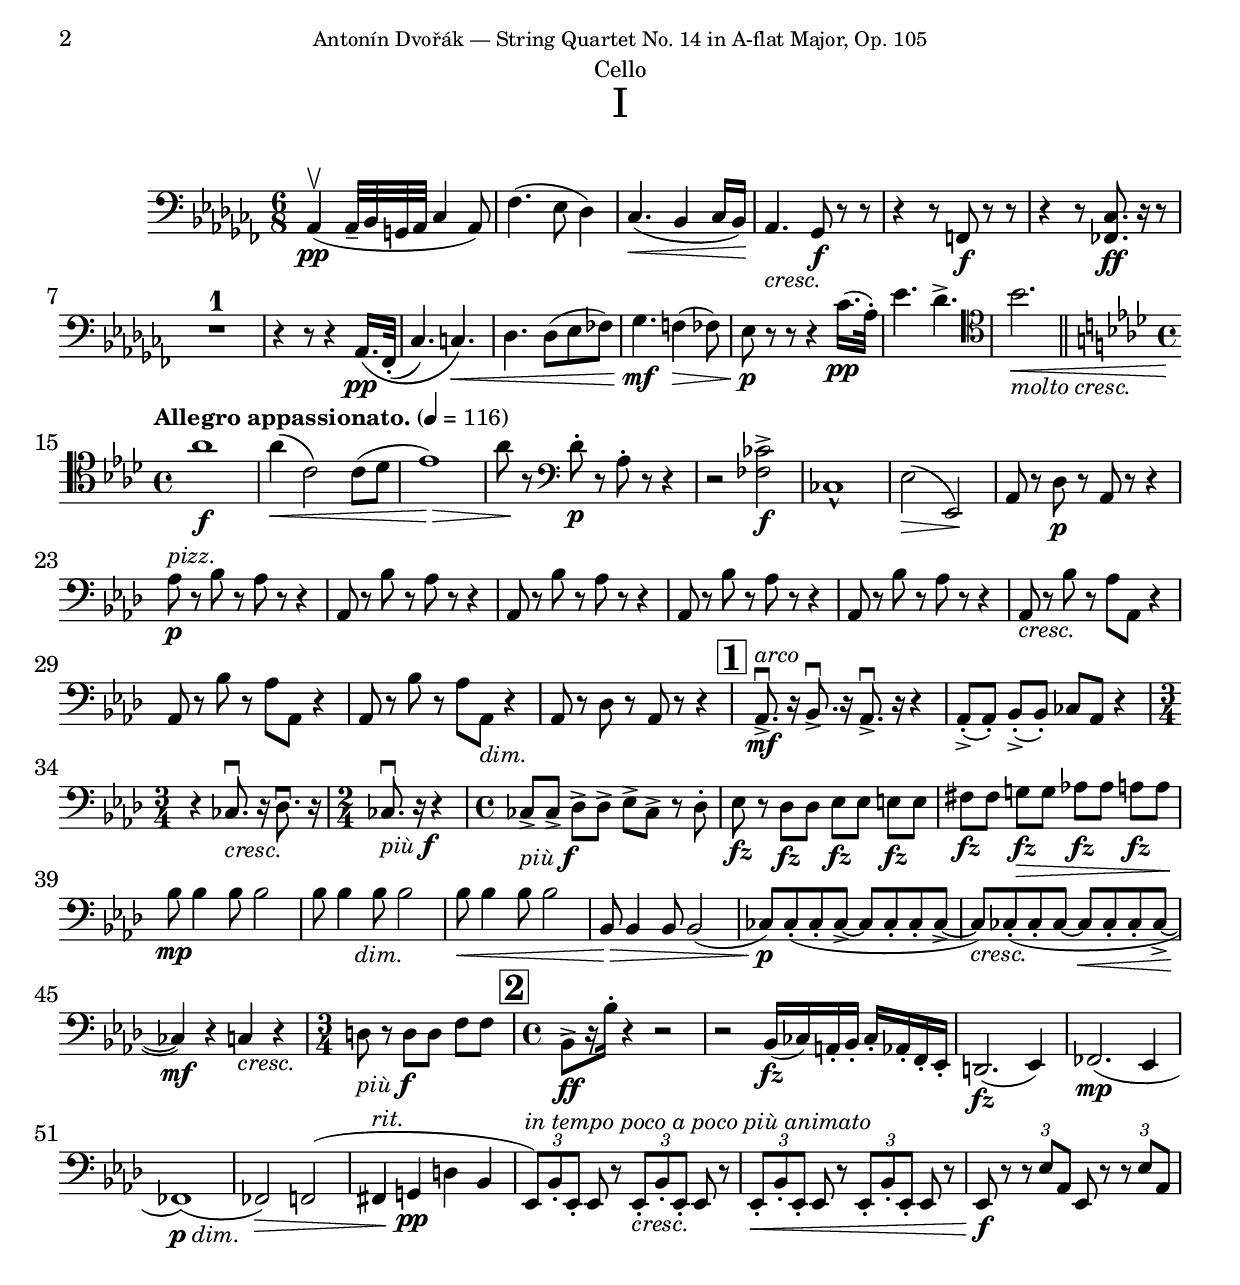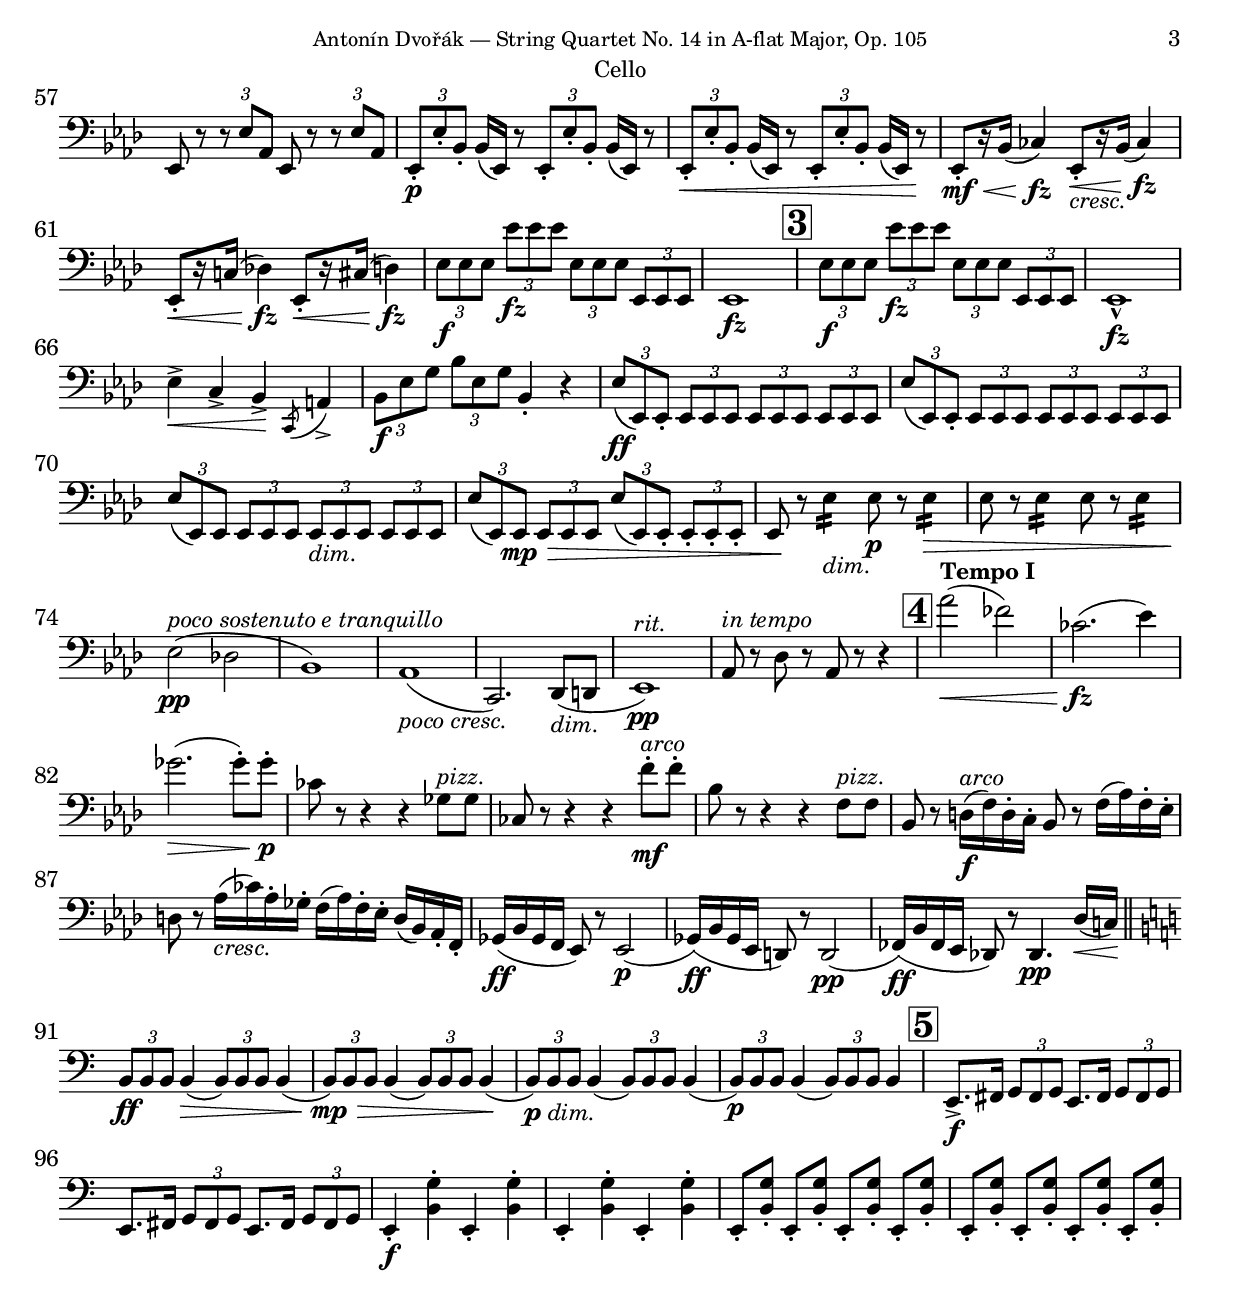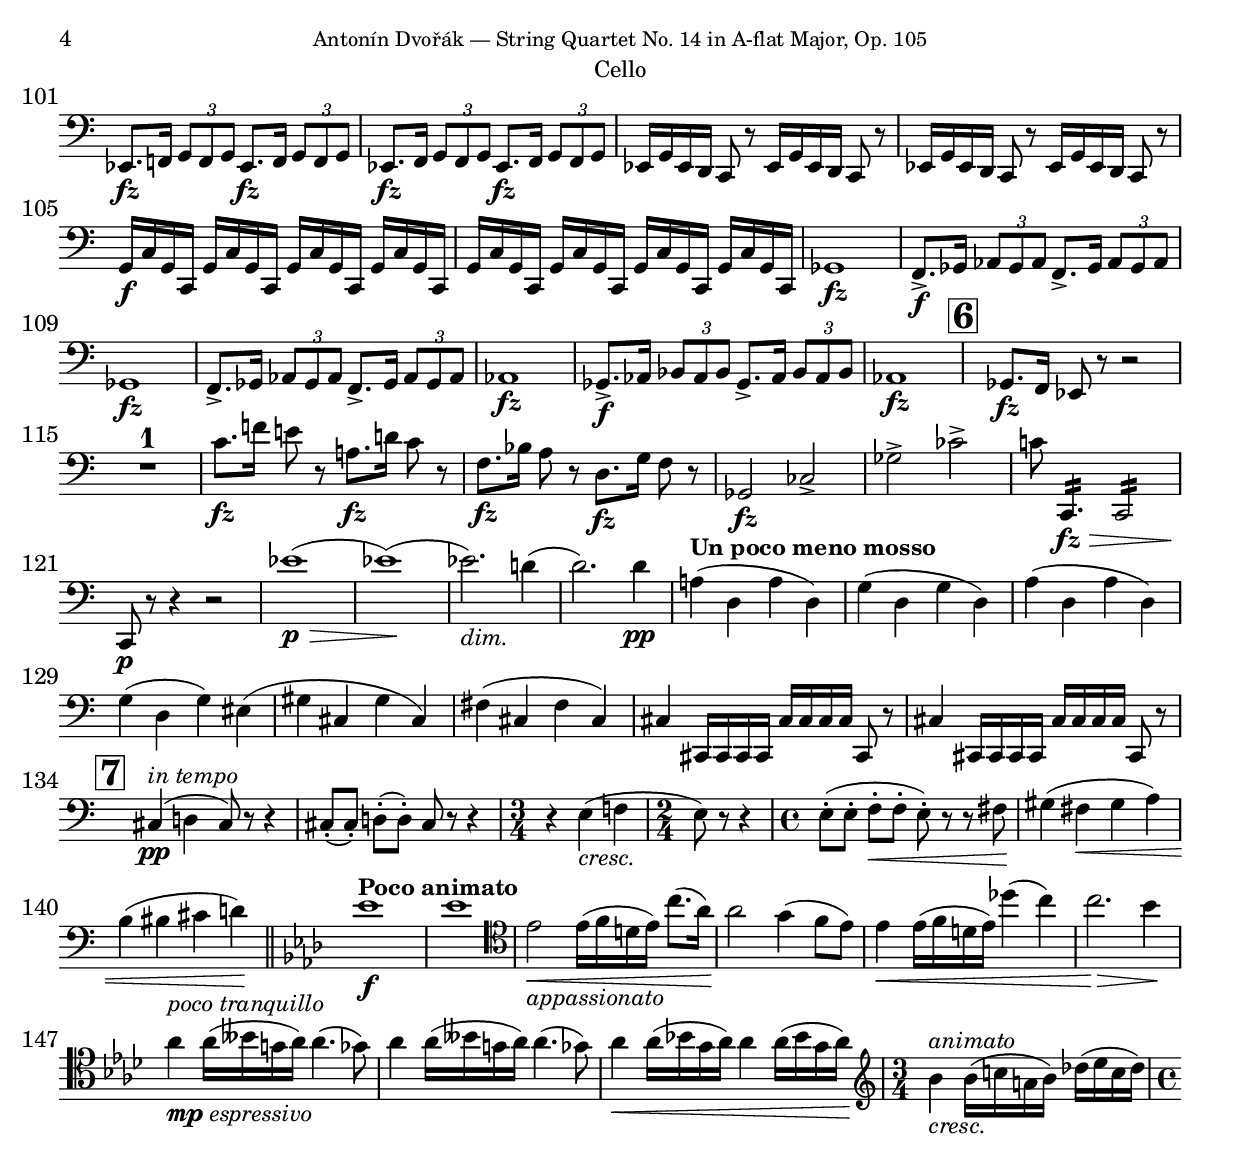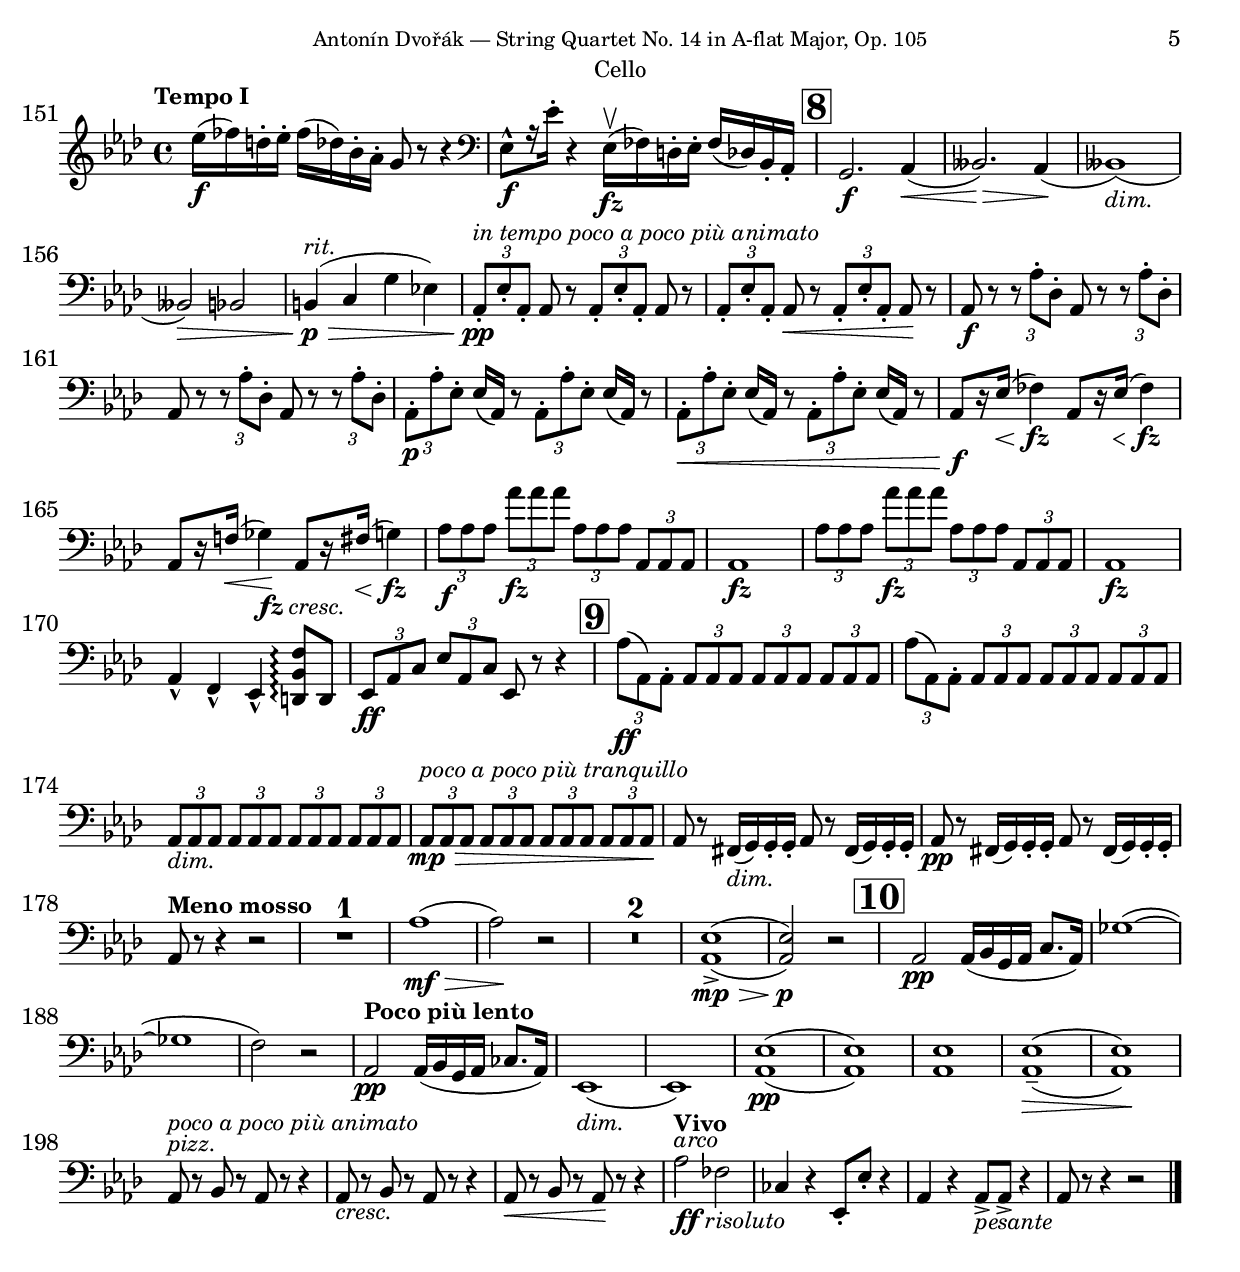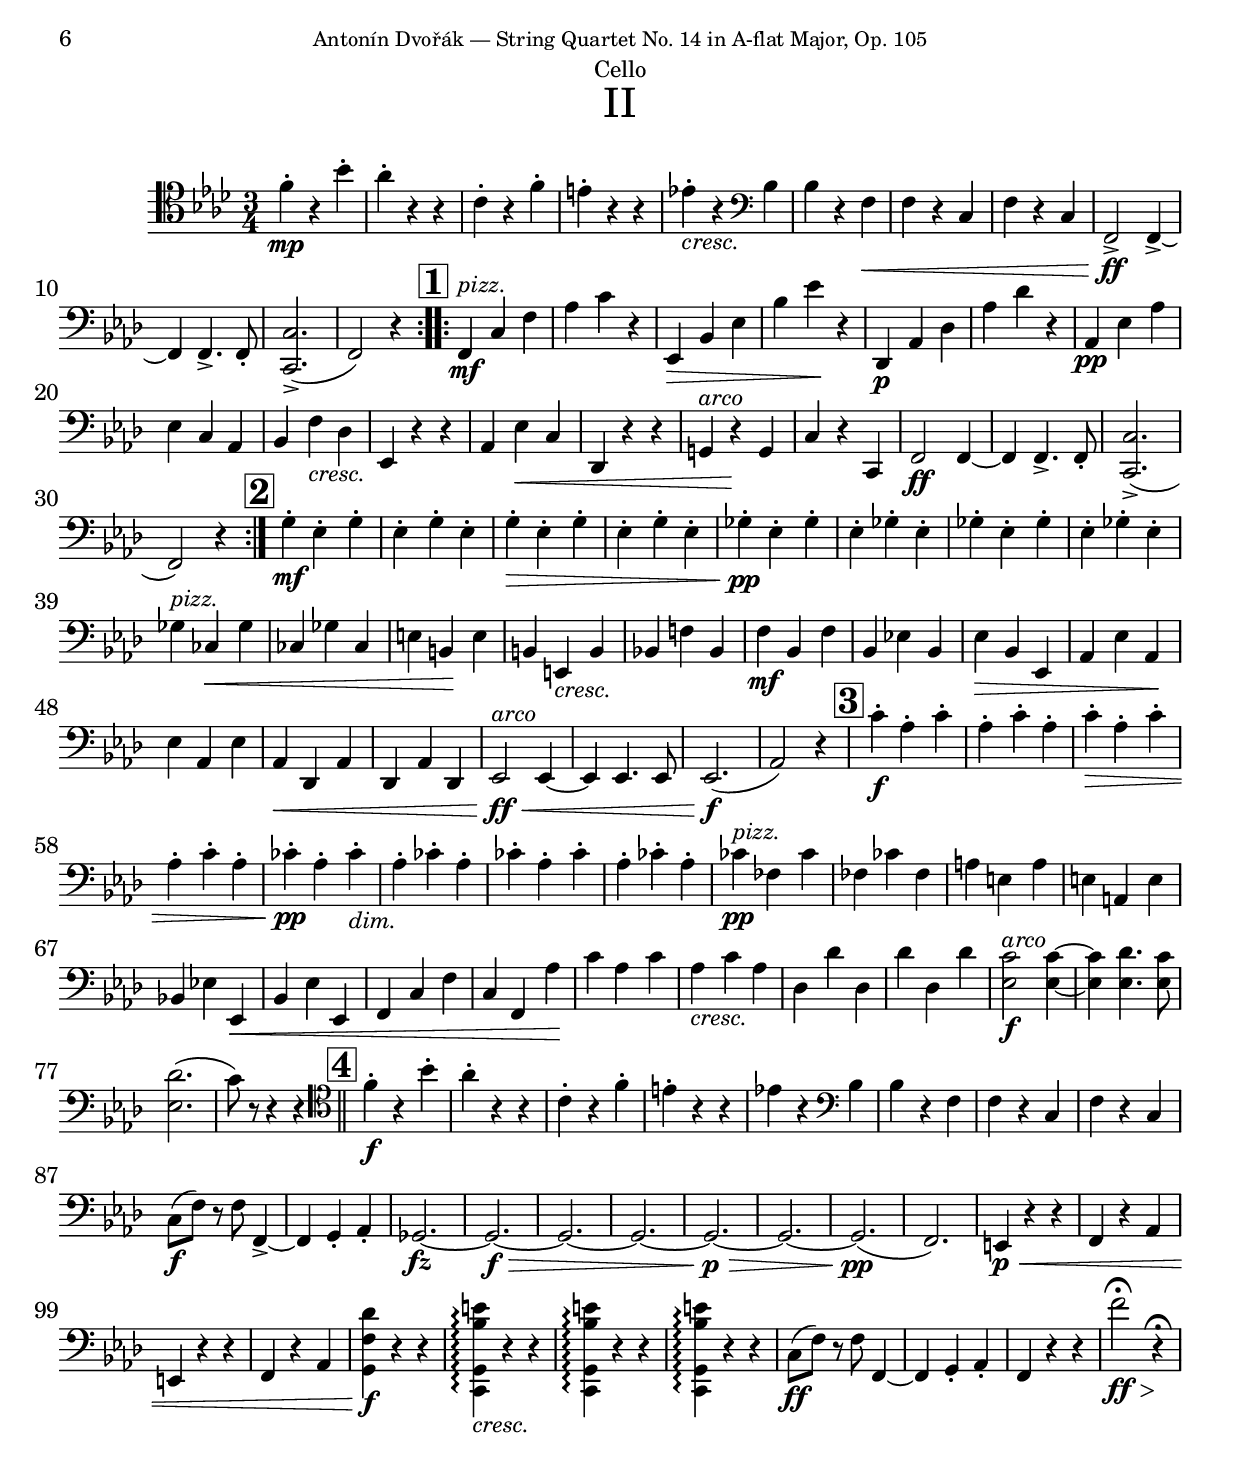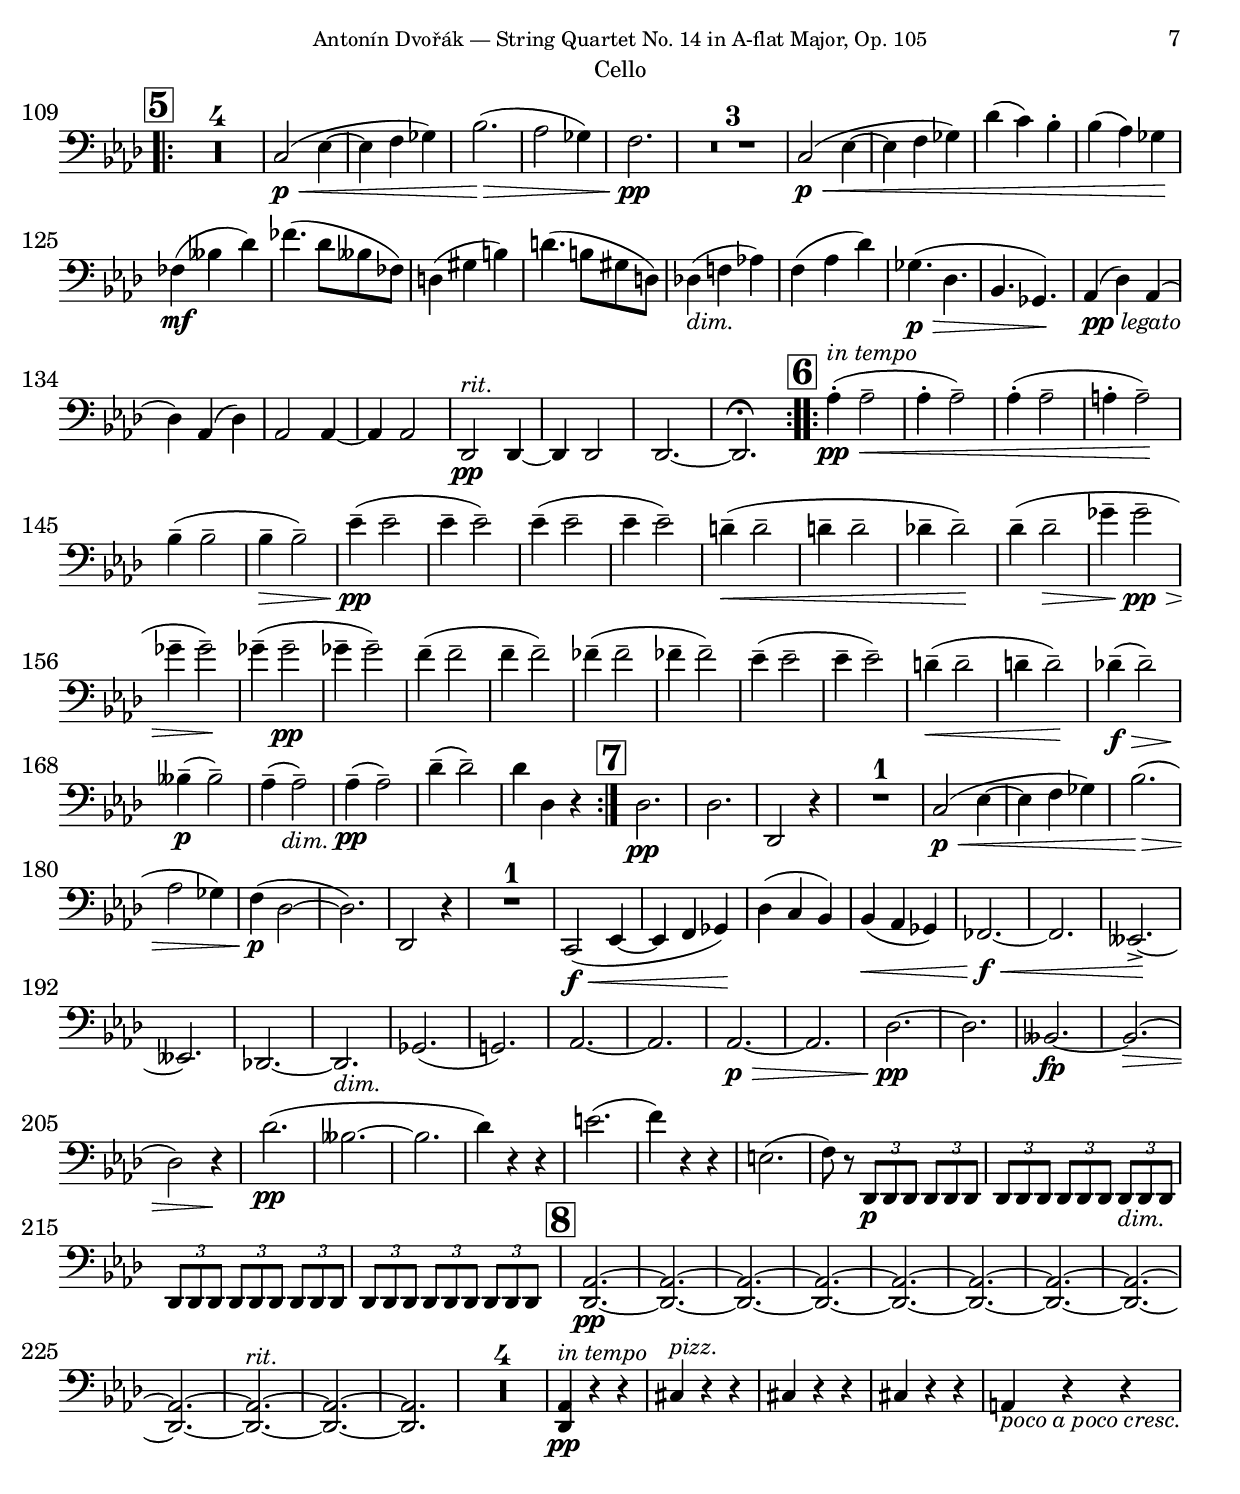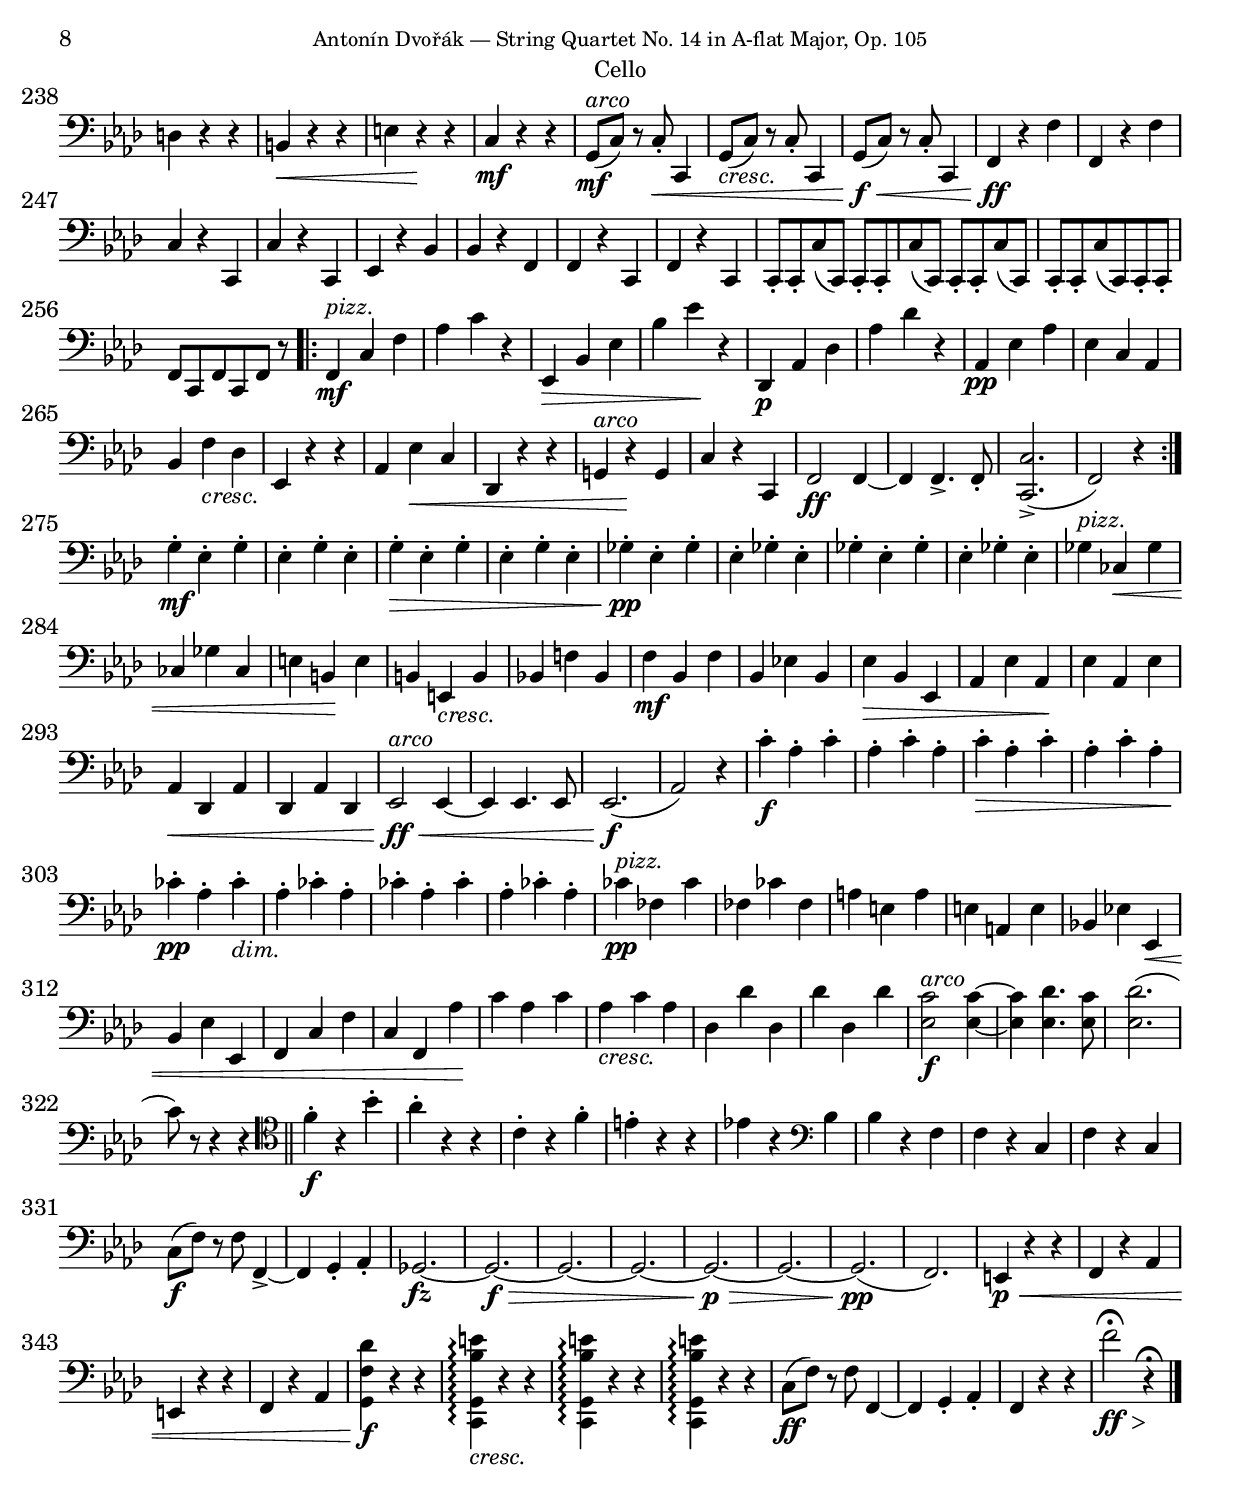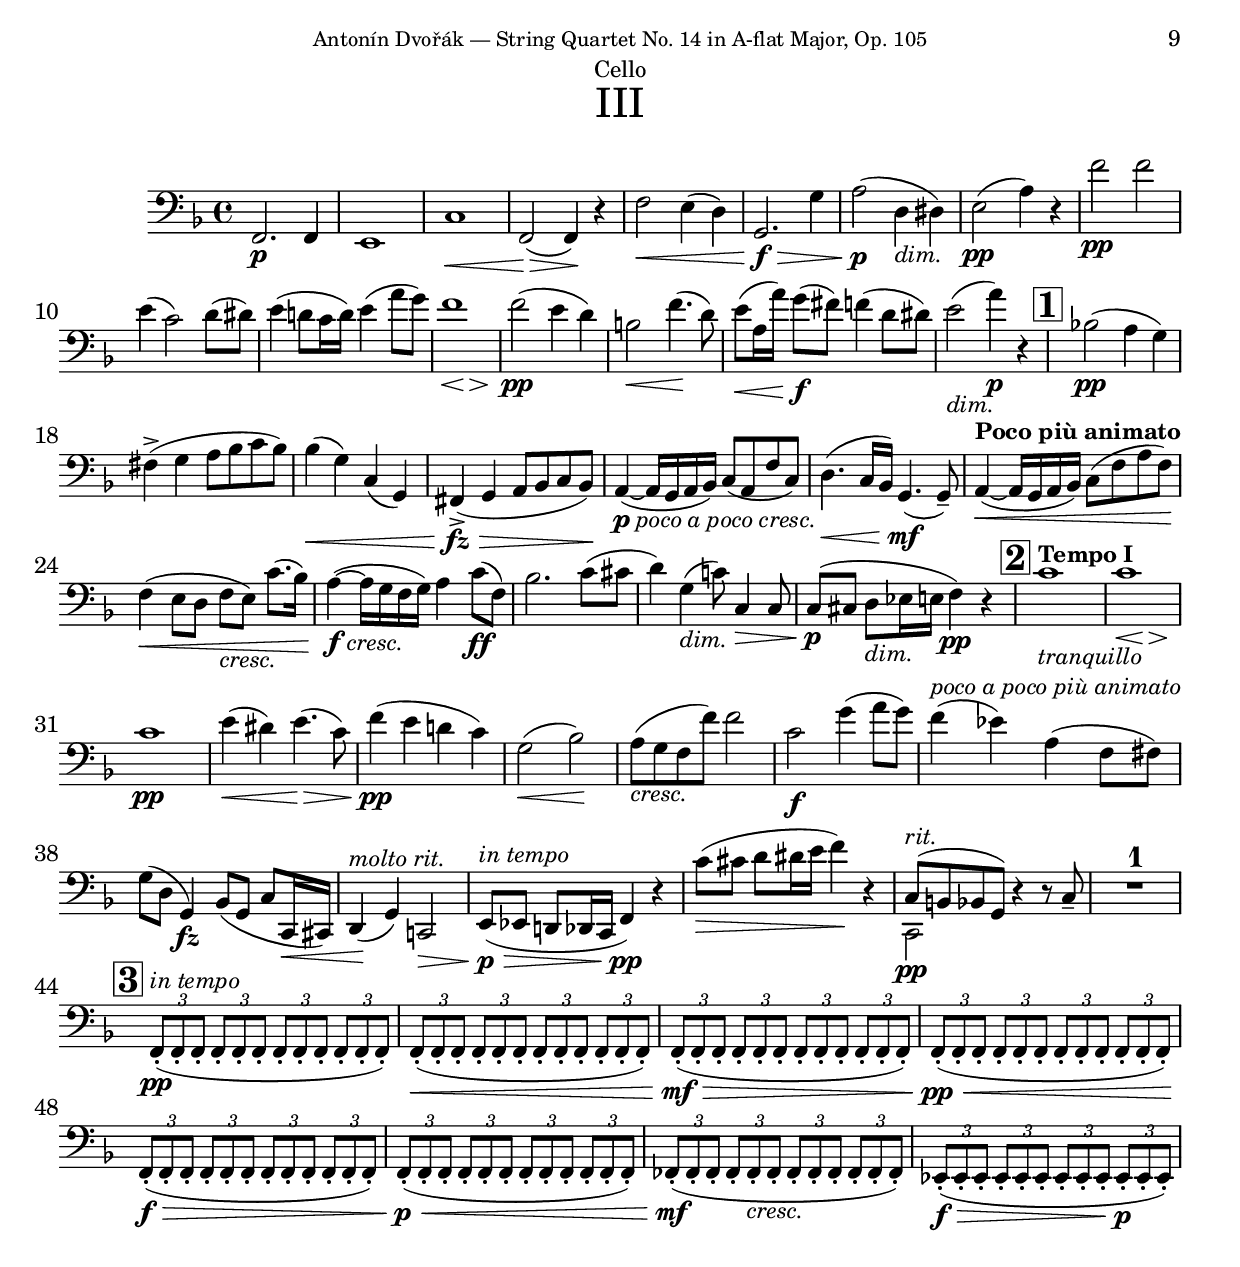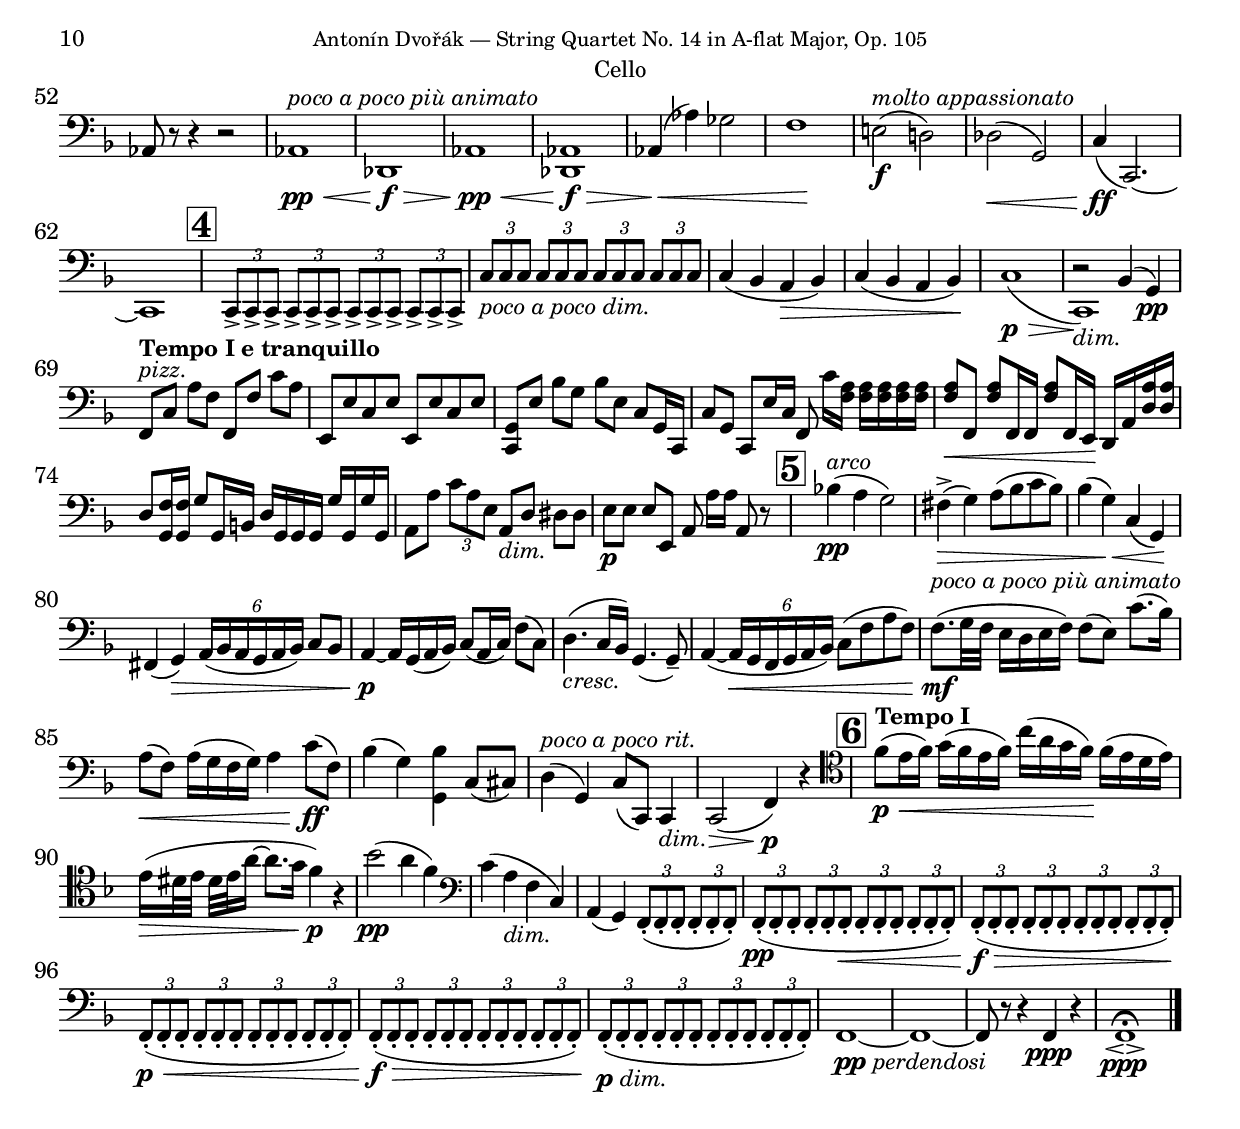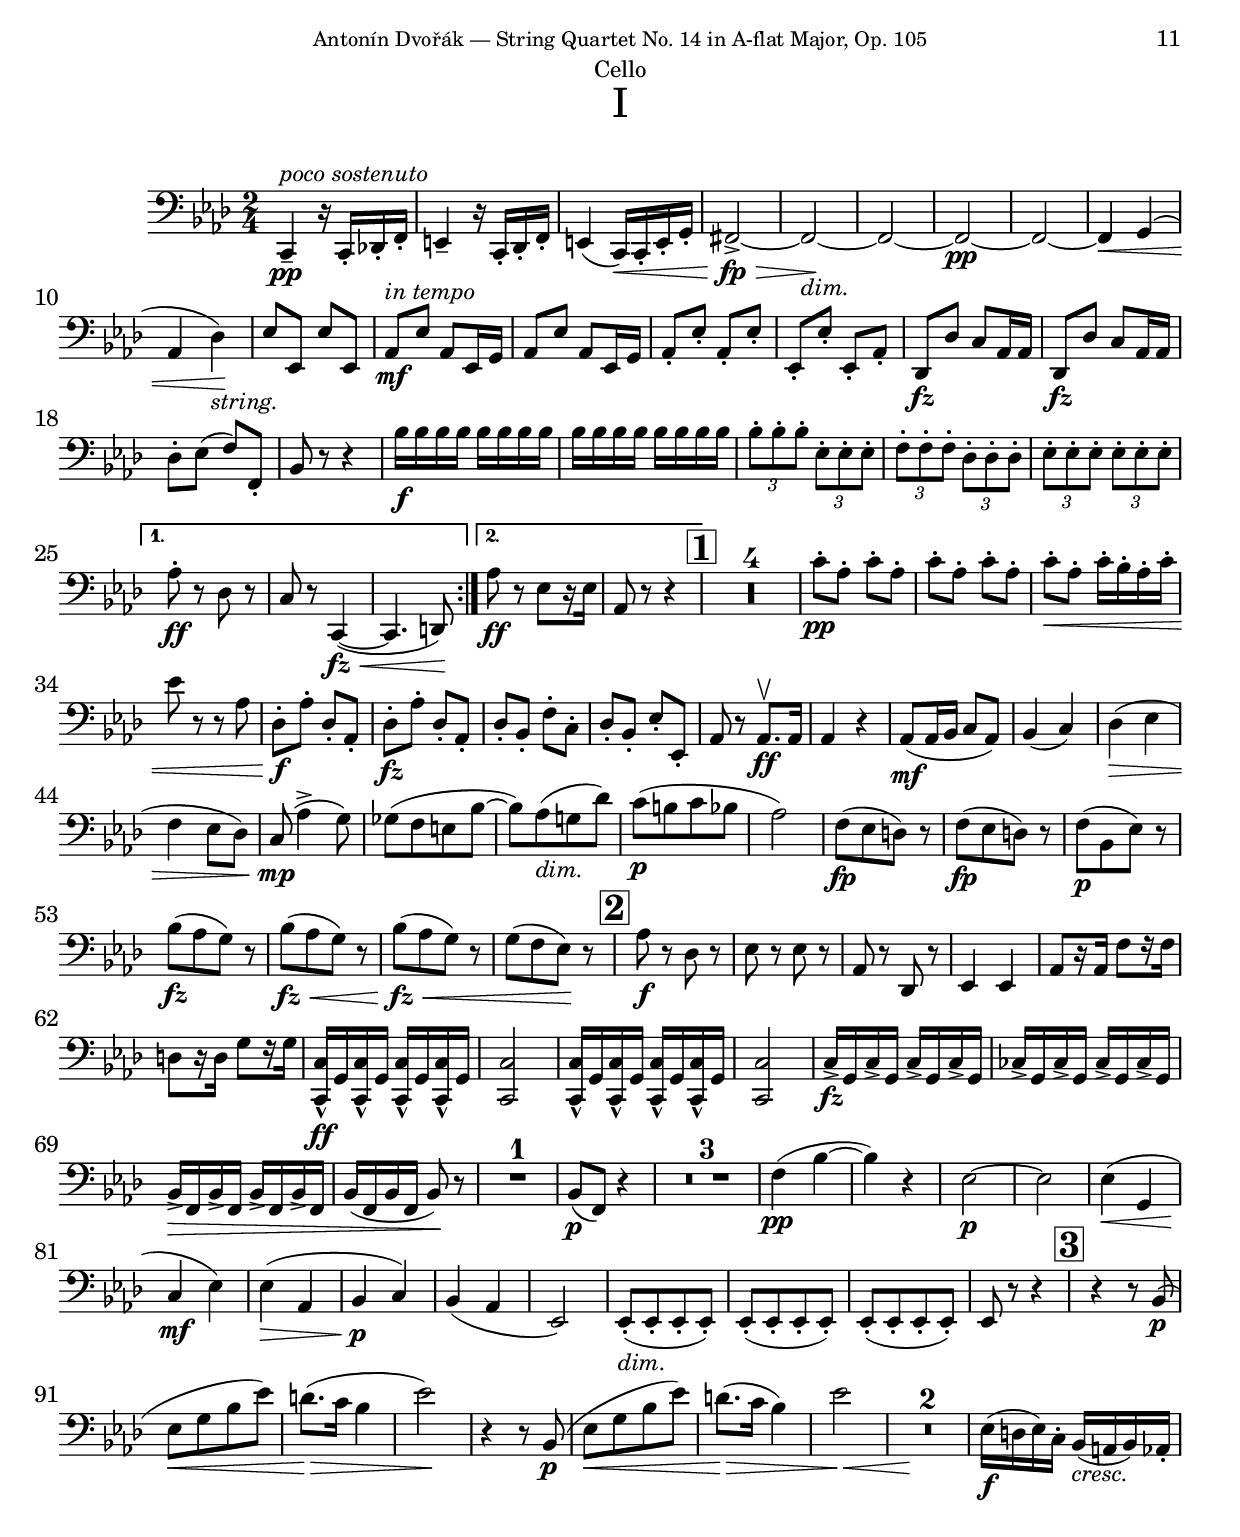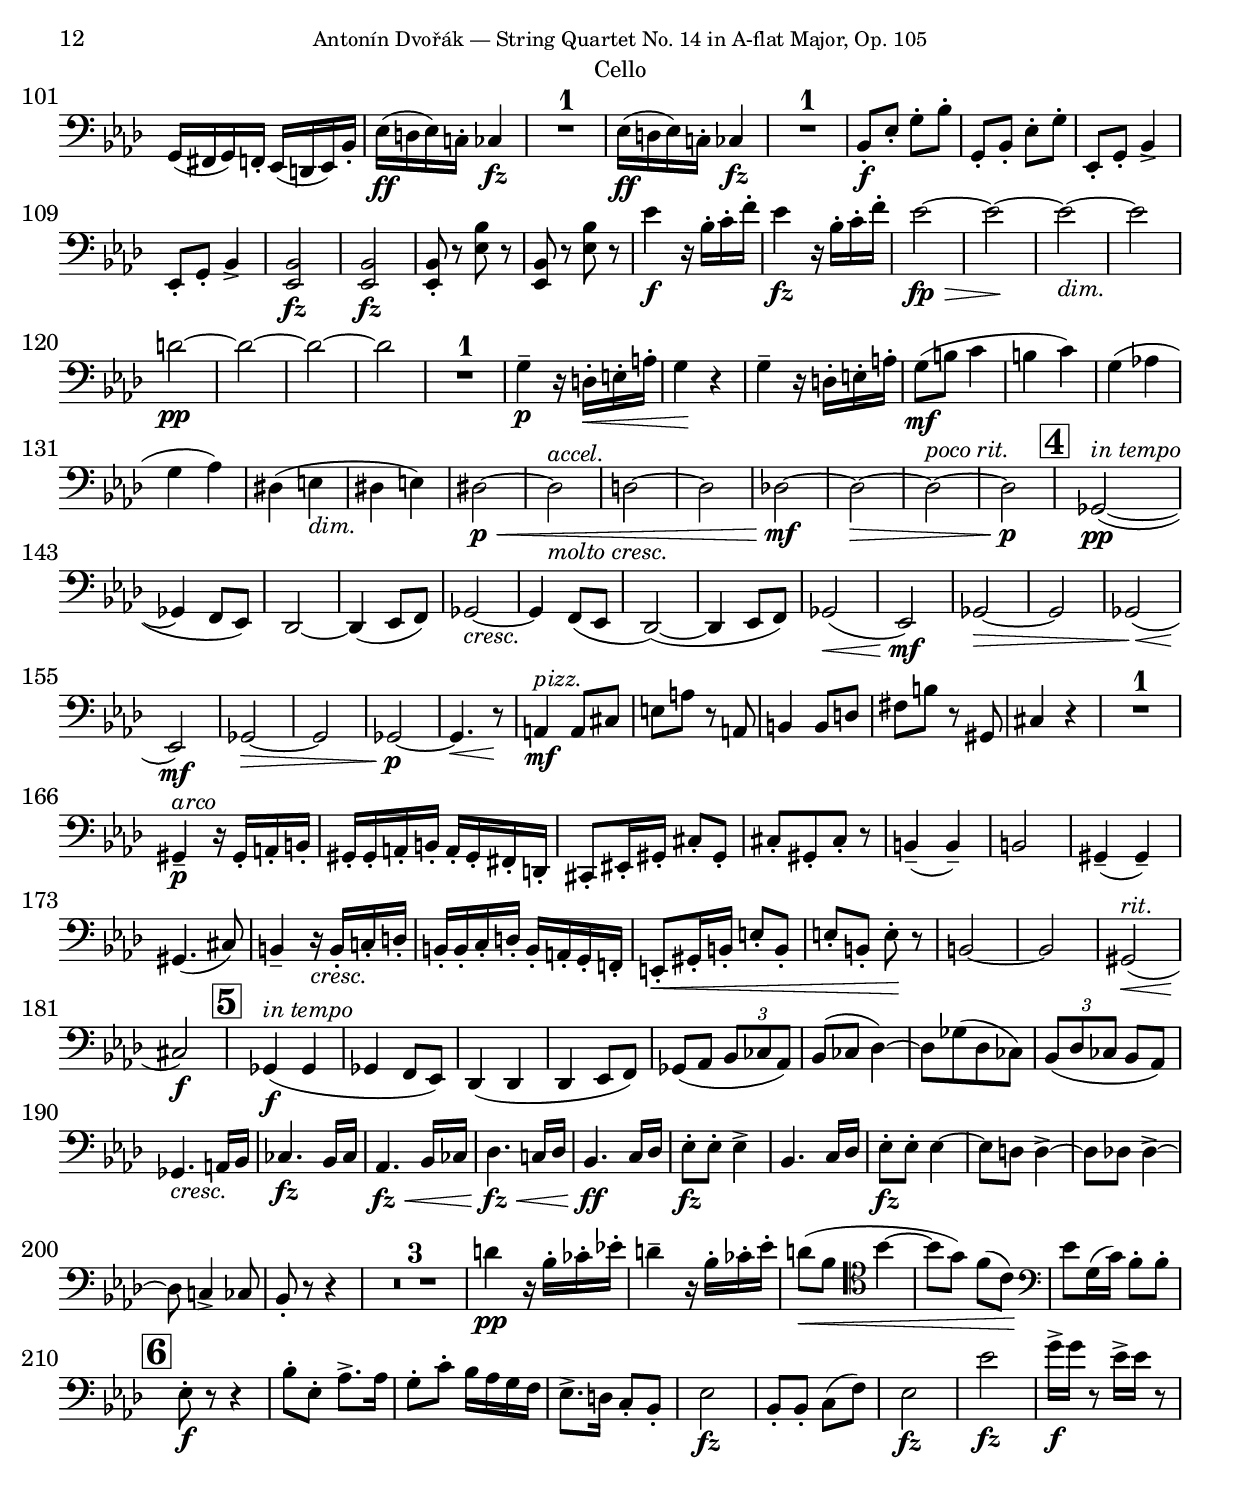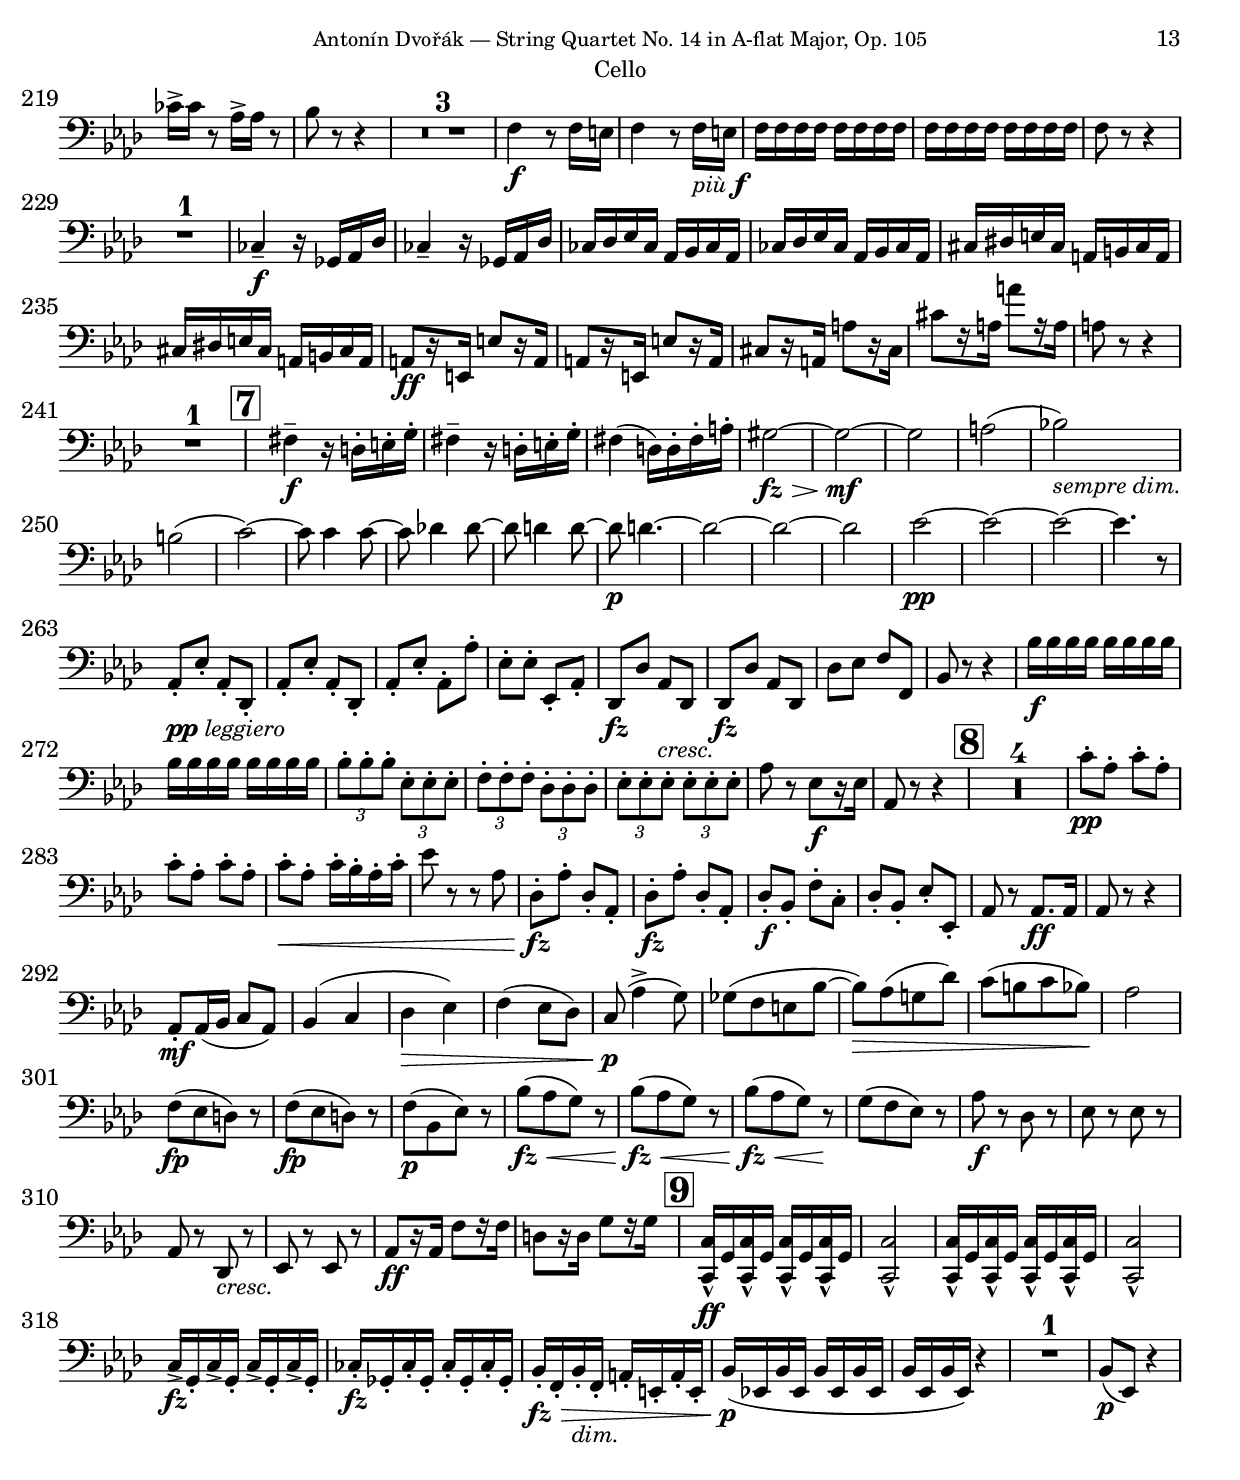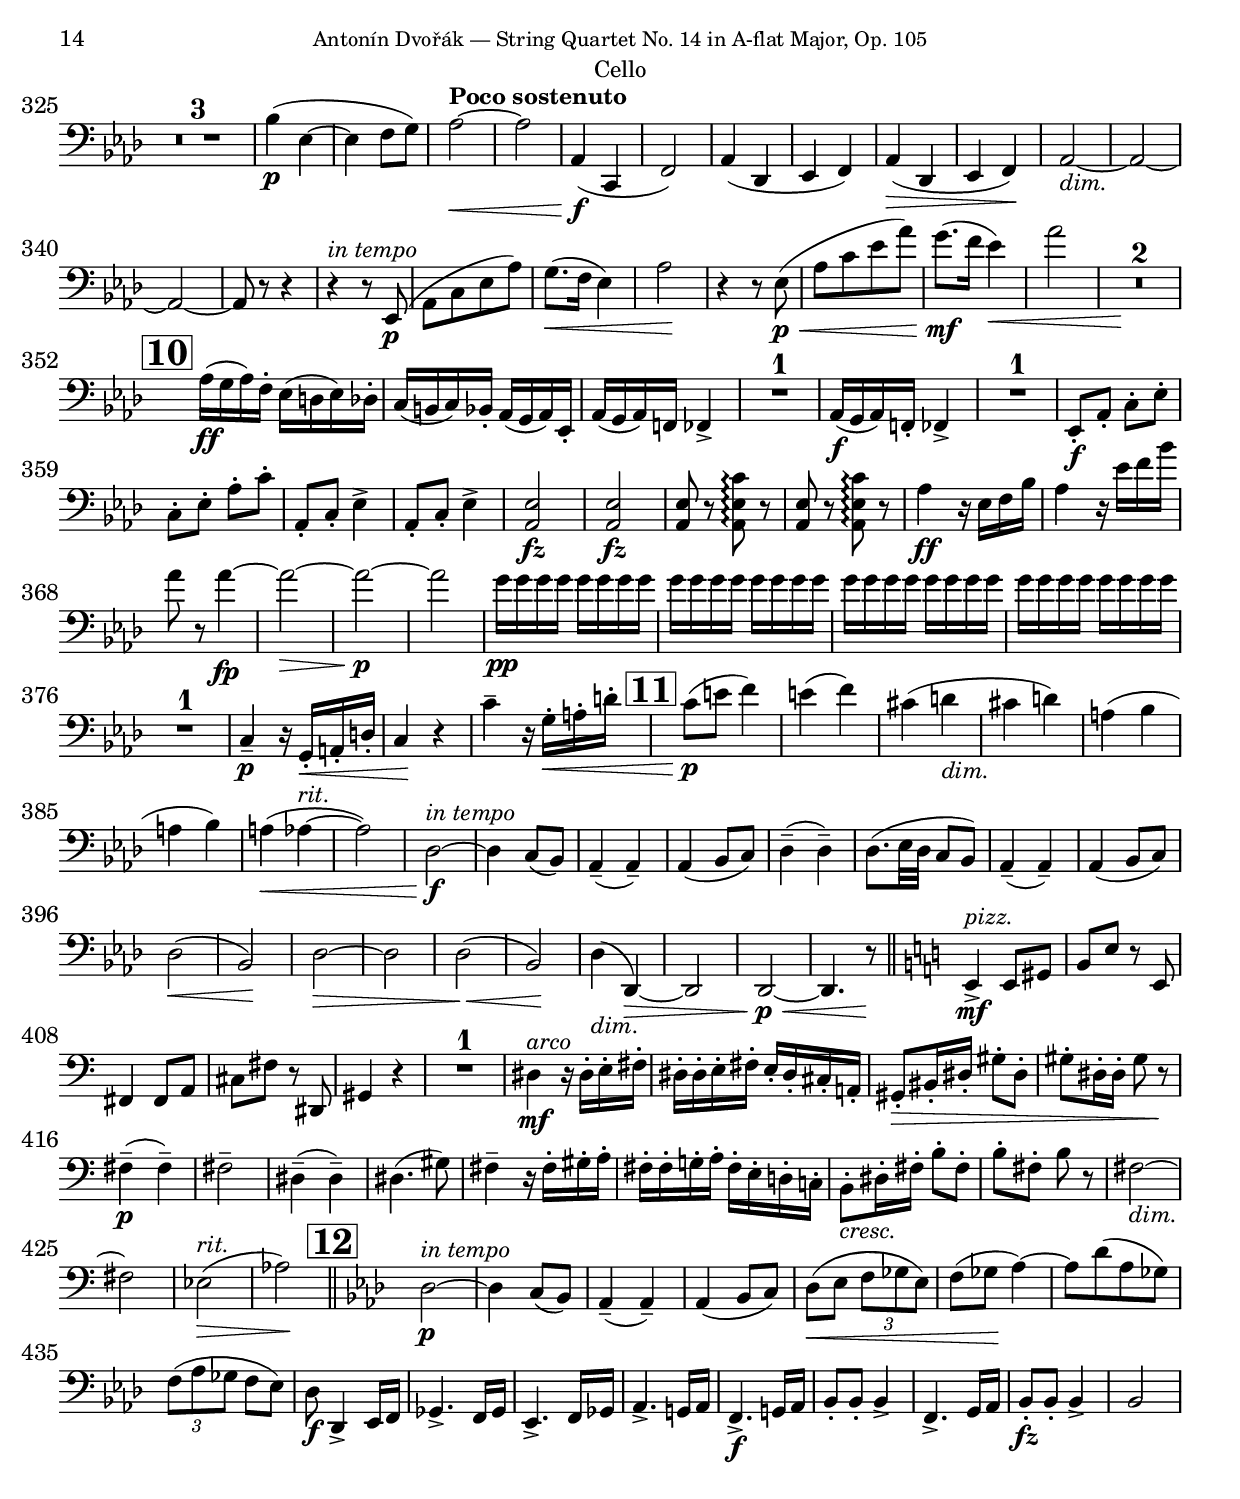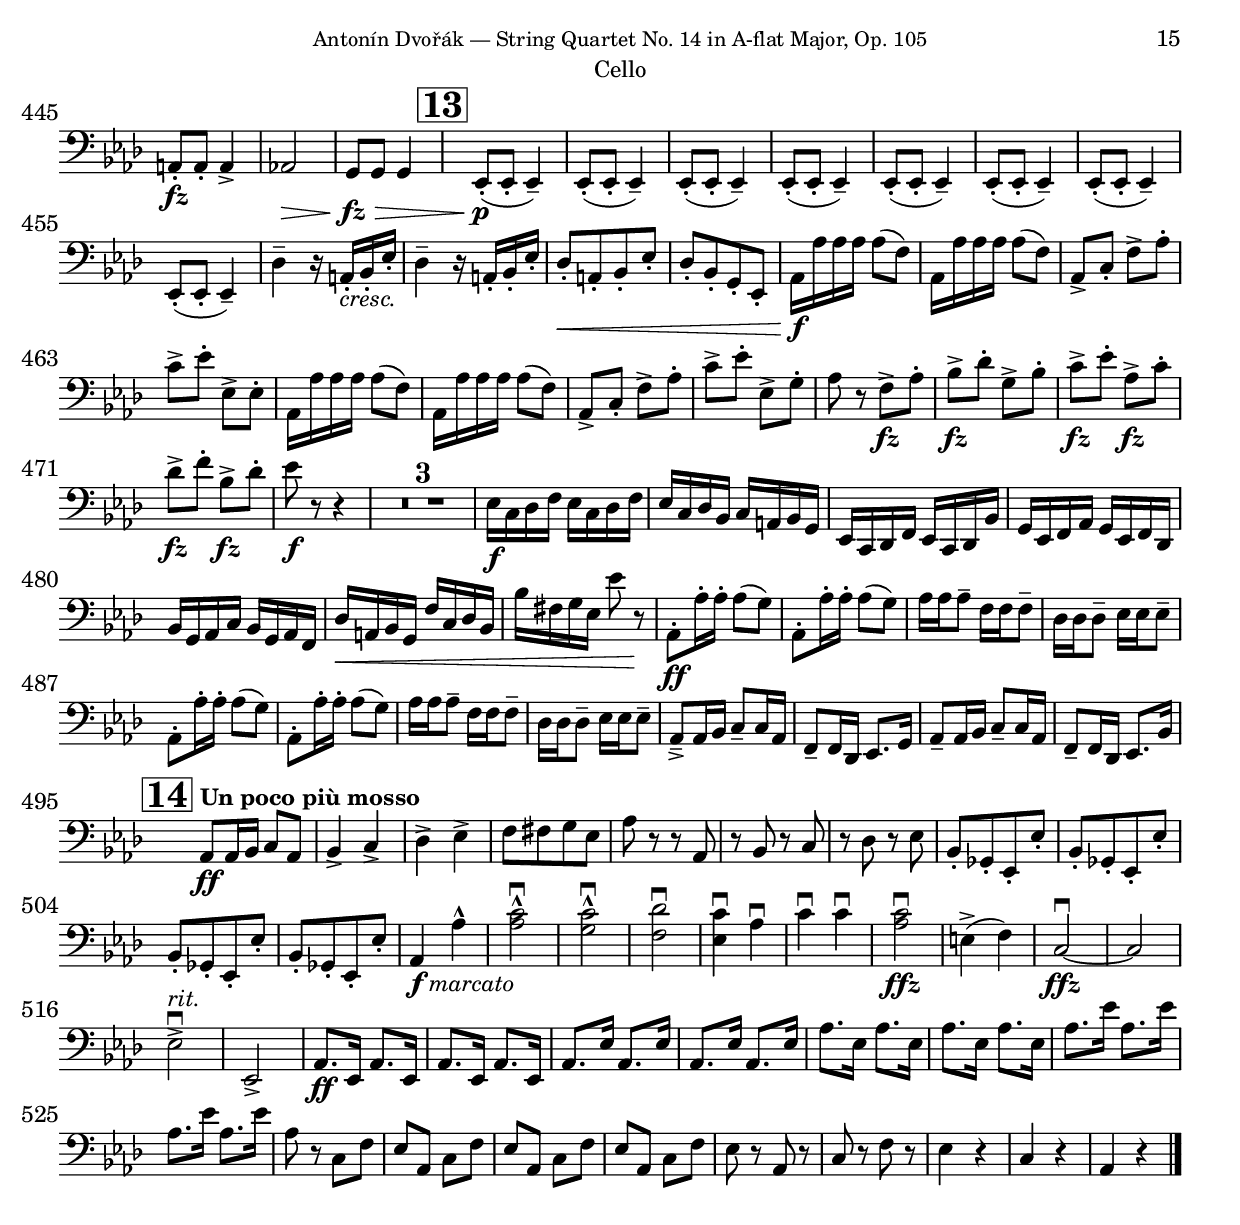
%###############################################################################
%#                                 H E A D E R                                 #
%###############################################################################
%
%  Composer           : Antonín Dvořák (1841 - 1904)
%  work               : String Quartet No. 14 in A-flat Major, Op. 105
%  Source             : Berlin: N. Simrock, 1896. Plate 10682.
%  Type of score      : Score part for viola
%  Typesetter         : Sébastien MANEN
%  date of initiation : Sunday 21 August 2022, 08:30
%
%###############################################################################
%#                          I N C L U D E   F I L E S                          #
%###############################################################################
\version "2.22.1"
\include "./00-Common/Quartet_n14_Op105_Header.ily"
%  work        : String Quartet No. 14 in A-flat Major, Op. 105
%  typesetter  : Sébastien MANEN
%  date        : Sunday 21 August 2022, 08:30
%###############################################################################
%#                          P A P E R   S E C T I O N                          #
%###############################################################################
\paper {
	ragged-last-bottom = ##t
	ragged-bottom = ##t
%	left-margin = 10 \mm
%	annotate-spacing = ##t
%	top-margin = #2
%	first-page-number = 0
%	max-systems-per-page = #1
	markup-system-spacing.basic-distance = #12
	score-markup-spacing.basic-distance = #18
	system-system-spacing.basic-distance = #10
	bookTitleMarkup = \markup {
		\column {
			\vspace #15
			\fill-line {
				\fromproperty #'header:composer
			}
			\vspace #10
			\fill-line {
				\fromproperty #'header:title
			}
			\vspace #10
			\fill-line {
				\fromproperty #'header:subtitle
			}
		}
	}
	oddHeaderMarkup = \markup {
		\on-the-fly \not-first-page \fill-line {
			\null
			\center-column {
				\smaller \fromproperty #'header:subsubtitle
				\fromproperty #'header:instrument
				%\vspace #1
			}
			\fromproperty #'page:page-number-string
		}
	}
	evenHeaderMarkup = \markup {
		\on-the-fly \not-first-page \fill-line {
			\fromproperty #'page:page-number-string
			\center-column {
				\smaller \fromproperty #'header:subsubtitle
				\fromproperty #'header:instrument
				%\vspace #1
			}
			\null
		}
	}
	oddFooterMarkup = \markup {
		\column {
			\fill-line {
				\on-the-fly #(on-page 1) \fromproperty #'header:copyright
			}
		}
	}
}

%  work        : String Quartet No. 14 in A-flat Major, Op. 105
%  typesetter  : Sébastien MANEN
%  date        : Sunday 21 August 2022, 08:30
%###############################################################################
%#                           T I M E   S E C T I O N                           #
%###############################################################################
timeMvtI = {
	\time 6/8
}
timeMvtII = {
	\time 3/4
}
timeMvtIII = {
	\time 4/4
}
timeMvtIV = {
	\time 2/4
}


%  work        : String Quartet No. 13 in G Major, Op. 106
%  typesetter  : Sébastien MANEN
%  date        : Tuesday 26 July 2022, 09:29
%###############################################################################
%#                         L A Y O U T   S E C T I O N                         #
%###############################################################################
#(set-global-staff-size 20)
%#(ly:set-option 'debug-skylines #t)
\layout {
	#(layout-set-staff-size 20)
	\set Score.alternativeNumberingStyle = #'numbers
%	\set Score.doubleRepeatType = #":|.|:"
	\set Score.markFormatter = #format-mark-box-numbers
	\context {
		\Voice
		\override TupletBracket #'bracket-visibility = ##f
		\override Hairpin.to-barline = ##f
		\override TrillSpanner.bound-details.right.padding = #1
		\override Fingering.avoid-slur = #'around
		\override Arpeggio.padding = #0.25
		\override Script.staff-padding = #'()
		\override Hairpin.height = #0.55
		\override Beam.breakable = ##t
	}
	\context {
		\Staff
		\consists #Measure_counter_engraver
		\override TupletBracket.staff-padding = ##f
		\override Fingering.staff-padding = #'()
		%\override Script.staff-padding = ##f
		\override MultiMeasureRest.space-increment = 1
	}
	\context {
		\Score
		\override RehearsalMark #'font-size = #4
		\override RehearsalMark.extra-spacing-width = #'(-0.3 . 0.3) %0.7
		\override RehearsalMark.outside-staff-priority = ##f
		\override RehearsalMark.extra-spacing-height = #'(-inf.0 . +inf.0)
		\override DynamicTextSpanner.font-size = #0
		\override BarNumber #'font-size = #0.1
		\override MeasureCounter.outside-staff-priority = #390
		\override FootnoteItem #'annotation-line = ##f
	}
}
layoutPart = \layout {
	\compressMMRests
	\compressEmptyMeasures
	\set Voice.restNumberThreshold = #0
}


%  work        : String Quartet No. 14 in A-flat Major, Op. 105
%  typesetter  : Sébastien MANEN
%  date        : Sunday 21 August 2022, 08:30
%###############################################################################
%#                      S H O R T C U T S   S E C T I O N                      #
%###############################################################################
animato=^\markup {\italic animato}
appassionato=^\markup {\italic appassionato}
arco=^\markup {\italic arco}
atempo=^\markup {\italic {a tempo}}
cantabile=^\markup {\italic {cantabile}}
crescmarkup=^\markup {\italic cresc.}
dimmarkup=^\markup {\italic dim.}
dolcepococresc=^\markup {\italic {dolce, poco cresc.}}
intempo=^\markup {\italic {in tempo}}
intempopocoapocopiuanimato=^\markup {\italic {in tempo poco a poco più animato}}
moltocrescmark=^\markup {\italic {molto cresc.}}
pesante=^\markup {\italic pesante}
pizz=^\markup {\italic pizz.}
pocoapocopiuanimato=^\markup {\italic {poco a poco più animato}}
pocoapocopiutranquillo=^\markup {\italic {poco a poco più tranquillo}}
pococresc=^\markup {\italic {poco cresc.}}
pocosostenutoetranquillo=^\markup {\italic {poco sostenuto e tranquillo}}
pocotranquillo=^\markup {\italic {poco tranquillo}}
rit=^\markup {\italic rit.}
sulG=^\markup {sul G.}
ffz = #(make-dynamic-script "ffz")
ffrisoluto = \markup {\dynamic ff \italic risoluto}
fconforza = \markup {\dynamic f \italic {con forza}}
fdetache = \markup {\dynamic f \italic détaché}
fzcresc= \markup {\dynamic fz \italic cresc.}
mpespressivo = \markup { \dynamic mp \italic espressivo}
pdim = \markup { \dynamic p \italic dim.}
piuf=^\markup {\italic {più} \dynamic f}
ppleggiero = \markup { \dynamic pp \italic leggiero}
ppespressivomoltocantabile = \markup { \dynamic pp \italic {espressivo e molto cantabile}}
espress=^\markup {\italic {espress.}}
fine=^\markup {\italic Fine}
pocoapococrescmarkup=^\markup {\italic {poco a poco cresc.}}
ritard=^\markup {\italic ritard}
segue=^\markup {\italic segue}
pdimin = \markup { \dynamic p \italic dimin.}
pmoltoespressivo = \markup { \dynamic p \italic {molto espressivo}}
ppdolce = \markup { \dynamic pp \italic dolce}
pplegato = \markup { \dynamic pp \italic legato}
ppmoltocantabile = \markup { \dynamic pp \italic {molto cantabile}}
moltoappassionato=^\markup {\italic {molto appassionato}}
moltorit=^\markup {\italic {molto rit.}}
pocoapocodim=^\markup {\italic {poco a poco dim.}}
pocoapocoritmarkup=^\markup {\italic {poco a poco rit.}}
scherzando=^\markup {\italic scherzando}
tranquillo=^\markup {\italic tranquillo}
fcresc = \markup {\dynamic f \italic {cresc.}}
fmoltoappassionato = \markup { \dynamic f \italic {molto appassionato}}
mfpocoapocopiuanimato = \markup { \dynamic mf \italic {poco a poco più animato}}
ppocoapococresc = \markup { \dynamic p \italic {poco a poco cresc.}}
ppperdendosi = \markup { \dynamic pp \italic {perdendosi}}
pocoapococresc = #(make-music 'CrescendoEvent
             'span-direction START
             'span-type 'text
             'span-text "poco a poco cresc.")
accel=^\markup {\italic accel.}
espressivomarkup=^\markup {\italic {espressivo}}
moltoespressivo=^\markup {\italic {molto espressivo}}
pocorit=^\markup {\italic {poco rit.}}
pocosostenuto=^\markup {\italic {poco sostenuto}}
semplicecresc=^\markup {\italic {semplice cresc.}}
sempredim=^\markup {\italic {sempre dim.}}
sulD=^\markup {sul D.}
fespressivo = \markup {\dynamic f \italic espressivo}
fmarcato = \markup {\dynamic f \italic marcato}
fmoltoespress = \markup { \dynamic f \italic {molto espress}}
frisoluto = \markup { \dynamic f \italic {risoluto}}
fppocosostenuto = \markup { \dynamic fp \italic {poco sostenuto}}
mfleggiero = \markup { \dynamic mf \italic leggiero}
pmoltocantabile = \markup { \dynamic p \italic {molto cantabile}}
ppocosostenuto = \markup { \dynamic p \italic {poco sostenuto}}
ppcantabile = \markup { \dynamic pp \italic cantabile}
string=^\markup {\italic string.}


%\include "./00-Common/Quartet_n14_Op105_Format_Part02_ViolinII.ily"
%  work        : String Quartet No. 14 in A-flat Major, Op. 105
%  typesetter  : Sébastien MANEN
%  date        : Sunday 21 August 2022, 08:30
%###############################################################################
%#                       T E M P I  C O N D U C T O R S                        #
%###############################################################################
tempiMvtI = {
	\tempo "Adagio ma non troppo." 8 = 88
}
tempiMvtII = {
	\tempo "Molto vivace. M.M. " 2. = 92
}
tempiMvtIII = {
	\tempo "Lento e molto cantabile. M.M." 8 = 116
}
tempiMvtIV = {
	\tempo "Allegro non tanto. M.M." 4 = 112
}

%  work        : String Quartet No. 14 in A-flat Major, Op. 105
%  typesetter  : Sébastien MANEN
%  date        : Sunday 21 August 2022, 08:30
%###############################################################################
%#                          M U S I C   S E C T I O N                          #
%###############################################################################
musicCelloMvtI = \relative c {
	\clef bass
	\key ces \major
% mesure 1 à 5
	aes4\pp(\upbow aes32-- bes g aes ces4 aes8)
	fes'4.( ees8 des4)
	ces4.(\< bes4 ces16 bes)\!
	aes4._\crescmarkup ges8\f r r
	r4 r8 f\f r r
% mesure 6 à 10
	r4 r8 <fes! ces'>8.\ff r16 r8
	R2.*1
	r4 r8 r4 aes16.\(\pp fes32(-.
	ces'4.) c\)\<
	des des8( ees fes!)
% mesure 11 à 15
	ges4.\mf f4(\> fes8)
	ees8\p r r r4 ces'16.\pp( aes32-.)
	ees'4. des-> \clef tenor
	bes'2.\<_\moltocrescmark \bar "||" \key aes \major \time 4/4
	\tempo "Allegro appassionato." 4=116 aes1\f
% mesure 16 à 20
	aes4(\< c,2) c8( des
	ees1)\>
	aes8\! r \clef bass des,-.\p r aes-. r r4
	r2 <fes ces'>\f->
	ces1-^
% mesure 21 à 25
	ees2(\> ees,)\!
	aes8 r des\p r aes r r4
	aes'8\p^\pizz r bes r aes r r4
	aes,8 r bes' r aes r r4
	aes,8 r bes' r aes r r4
% mesure 26 à 30
	aes,8 r bes' r aes r r4
	aes,8 r bes' r aes r r4
	aes,8_\crescmarkup r bes' r aes aes, r4
	aes8 r bes' r aes aes, r4
	aes8 r bes' r aes aes,_\dimmarkup r4
% mesure 31 à 35
	aes8 r des r aes r r4 \mark \default
	aes8.->\mf\downbow^\arco r16 bes8.->\downbow r16 aes8.->\downbow r16 r4
	aes8-.->([ aes-.)] bes-.(->[ bes-.)] ces aes r4 \time 3/4
	r ces8.\downbow_\crescmarkup r16 des8.\downbow r16 \time 2/4
	ces8._\piuf\downbow r16 r4 \time 4/4
% mesure 36 à 40
	ces8->[_\piuf ces->] des->[ des->] ees-> ces-> r des-.
	ees\fz r des\fz[ des] ees\fz[ ees] e\fz[ e]
	<<{s4 s\> s s8 s\!} \\ {fis8\fz[ fis] g!\fz[ g] aes!\fz[ aes] a\fz[ a]}>>
	bes8\mp bes4 bes8 bes2
	<<{s4 s_\dimmarkup s2} \\ {bes8 bes4 bes8 bes2}>>
% mesure 41 à 45
	bes8\< bes4 bes8 bes2
	bes,8\> bes4 bes8 bes2(
	ces8)\p ces-.( ces-. ces~-> ces ces-. ces-. ces->~
	ces)_\crescmarkup ces-.( ces-. ces~ ces\< ces-. ces-. ces->~
	ces!4)\mf r c_\crescmarkup r \time 3/4
% mesure 46 à 50
	d8_\piuf r d[ d] f[ f] \time 4/4 \mark \default
	bes,8\ff->[ r16 bes'-.] r4 r2
	r bes,16\fz( ces) a-. bes-. ces-. aes-. f-. ees-.
	d2.\fz( ees4)
	fes2.\mp( ees4
% mesure 51 à 55
	fes1)(_\pdim
	fes2)\> f(
	fis4\!^\rit g!\pp d'! bes
	\times 2/3 {ees,8)^\intempopocoapocopiuanimato bes'-. ees,-.} ees8 r \times 2/3 {ees8-._\crescmarkup bes'-. ees,-.} ees r 
	\times 2/3 {ees8-.\< bes'-. ees,-.} ees r \times 2/3 {ees8-. bes'-. ees,-.} ees r 
% mesure 56 à 60
	ees8\f r \times 2/3 {r8 ees' aes,} ees8 r \times 2/3 {r8 ees' aes,} 
	ees8 r \times 2/3 {r8 ees' aes,} ees8 r \times 2/3 {r8 ees' aes,} 
	\times 2/3 {ees-.\p ees'-. bes-.} bes16( ees,) r8 \times 2/3 {ees-. ees'-. bes-.} bes16( ees,) r8 
	\times 2/3 {ees-.\< ees'-. bes-.} bes16( ees,) r8 \times 2/3 {ees-. ees'-. bes-.} bes16( ees,) r8\!
	ees8\mf\<-.[ r16 bes'(] ces4)\fz ees,8-.\<_\crescmarkup[ r16 bes'(] ces4)\fz
% mesure 61 à 65
	ees,8-.\<[ r16 c'!(] des!4\fz) ees,8-.\<[ r16 cis'(] d!4\fz)
	\times 2/3 {ees8\f ees ees} \times 2/3 {ees'\fz ees ees} \times 2/3 {ees, ees ees} \times 2/3 {ees, ees ees}
	ees1\fz \mark \default
	\times 2/3 {ees'8\f ees ees} \times 2/3 {ees'\fz ees ees} \times 2/3 {ees, ees ees} \times 2/3 {ees, ees ees}
	ees1-^\fz
% mesure 66 à 70
	ees'4->\< c-> bes->\! \acciaccatura c,8 a'4->
	\times 2/3 {bes8\f ees g} \times 2/3 {bes ees, g} bes,4-. r4
	\times 2/3 {ees8(\ff ees,) ees-.} \times 2/3 {ees ees ees} \times 2/3 {ees ees ees} \times 2/3 {ees ees ees}
	\times 2/3 {ees'8( ees,) ees-.} \times 2/3 {ees ees ees} \times 2/3 {ees ees ees} \times 2/3 {ees ees ees}
	\times 2/3 {ees'8( ees,) ees} \times 2/3 {ees ees ees} \times 2/3 {ees_\dimmarkup ees ees} \times 2/3 {ees ees ees}
% mesure 71 à 75
	\times 2/3 {ees'8( ees,) ees\mp\>} \times 2/3 {ees ees ees} \times 2/3 {ees'( ees,) ees-.} \times 2/3 {ees-. ees-. ees-.}
	ees8\! r ees'4:16_\dimmarkup ees8\p r ees4:16\>
	ees8 r ees4:16 ees8 r ees4:16
	ees2(\pp^\pocosostenutoetranquillo des!
	bes1)
% mesure 76 à 80
	aes(_\pococresc
	c,2.) des8(_\dimmarkup d
	ees1)\pp^\rit
	aes8^\intempo r des r aes r r4 \mark \default
	\tempo "Tempo I" aes''2(\< fes)
% mesure 81 à 85
	ces2.(\fz ees4)
	ges2.(\> ges8-.) ges\p-.
	ces, r r4 r ges8^\pizz ges
	ces, r r4 r4 f'8^\arco-.\mf f-.
	bes, r r4 r4 f8^\pizz f
% mesure 86 à 90
	bes, r d16(^\arco\f f) d-. c-. bes8 r f'16( aes) f-. ees-.
	d8 r aes'16(_\crescmarkup ces) aes-. ges-. f( aes) f-. ees-. d( bes) aes-. f-.
	ges\ff( bes ges f ees8) r ees2\p(
	ges16)(\ff bes ges ees d8) r d2\pp(
	fes16)(\ff bes fes ees des!8) r des4.\pp des'16(\< c!)\! \bar "||" \key c \major
% mesure 91 à 95 
	\times 2/3 {b8\ff b b} b4(\> \times 2/3 {b8) b b} b4(
	\times 2/3 {b8)\mp\> b b} b4( \times 2/3 {b8) b b} b4(\!
	\times 2/3 {b8)_\pdim b b} b4( \times 2/3 {b8) b b} b4( 
	\times 2/3 {b8)\p b b} b4( \times 2/3 {b8) b b} b4 \mark \default
	e,8.->\f fis16 \times 2/3 {g8 fis g} e8. fis16 \times 2/3 {g8 fis g} 
% mesure 96 à 100
	e8. fis16 \times 2/3 {g8 fis g} e8. fis16 \times 2/3 {g8 fis g} 
	e4-.\f <b' g'>-. e,-. <b' g'>-.
	e,-. <b' g'>-. e,-. <b' g'>-. 
	e,8-.[ <b' g'>-.] e,8-.[ <b' g'>-.] e,8-.[ <b' g'>-.] e,8-.[ <b' g'>-.] 
	e,8-.[ <b' g'>-.] e,8-.[ <b' g'>-.] e,8-.[ <b' g'>-.] e,8-.[ <b' g'>-.] 
% mesure 101 à 105
	ees,8.\fz f!16 \times 2/3 {g8 f g} ees8.\fz f16 \times 2/3 {g8 f g} 
	ees8.\fz f16 \times 2/3 {g8 f g} ees8.\fz f16 \times 2/3 {g8 f g} 
	ees16 g ees d c8 r ees16 g ees d c8 r
	ees16 g ees d c8 r ees16 g ees d c8 r
	g'16\f c g c, g' c g c, g' c g c, g' c g c, 
% mesure 106 à 110
	g' c g c, g' c g c, g' c g c, g' c g c, 
	ges'1\fz
	f8.\f-> ges16 \times 2/3 {aes8 ges aes} f8.-> ges16 \times 2/3 {aes8 ges aes}
	ges1\fz
	f8.-> ges16 \times 2/3 {aes8 ges aes} f8.-> ges16 \times 2/3 {aes8 ges aes} 
% mesure 111 à 115
	aes1\fz
	ges8.\f-> aes16 \times 2/3 {bes8 aes bes} ges8.-> aes16 \times 2/3 {bes8 aes bes}
	aes1\fz \mark \default
	ges8.\fz f16 ees8 r r2
	R1*1
% mesure 116 à 120
	c''8.\fz f!16 e!8 r a,!8.\fz d!16 c8 r
	f,8.\fz bes16 a8 r d,8.\fz g16 f8 r
	ges,2\fz ces->
	ges'-> ces->
	c!8\noBeam c,,4.:16\fz\> c2:16
% mesure 121 à 125
	c8\p r r4 r2
	ees''1\p(\>
	ees)(\!
	ees2.)_\dimmarkup d!4(
	d2.) d4\pp
% mesure 126 à 130
	\tempo "Un poco meno mosso" a!( d, a' d,)
	g( d g d)
	a'( d, a' d,)
	g( d g) eis(
	gis cis, gis' cis,)
% mesure 131 à 135
	fis( cis fis cis)
	cis cis,16 cis cis cis cis' cis cis cis cis,8 r
	cis'4 cis,16 cis cis cis cis' cis cis cis cis,8 r \mark \default
	cis'4(\pp^\intempo d! cis8) r r4
	cis8-.([ cis-.)] d!(-.[ d-.)] cis8 r r4 \time 3/4
% mesure 136 à 140
	r4 e(_\crescmarkup f! \time 2/4
	e8) r r4 \time 4/4
	e8-.([ e-.] f-.[\< f-.] e-.) r r fis\!
	gis4( fis\< gis a)
	b( bis cis d!)\! \bar "||" \key aes \major
% mesure 141 à 145
	\tempo "Poco animato" ees1\f
	ees \clef tenor
	ees2\<_\appassionato ees16( f d ees) c'8.( aes16)\!
	aes2 g4( f8 ees)
	ees4\< ees16( f d ees) des'!4( c)
% mesure 146 à 150
	c2.\> bes4\!
	aes_\mpespressivo^\pocotranquillo aes16( beses g! aes) aes4.( ges8)
	aes4 aes16( beses g! aes) aes4.( ges8)
	aes4\< aes16( bes! g aes) aes4 aes16( bes g aes)\! \time 3/4
	\clef treble bes4_\crescmarkup^\animato bes16( c! a bes) des!16( ees c des) \time 4/4
% mesure 151 à 155
	\tempo "Tempo I" ees16(\f fes) d-. ees-. fes( des) bes-. aes-. g8 r r4 \clef bass
	ees,8\f-^[ r16 ees'-.] r4 ees,16\fz\upbow( fes) d-. ees-. fes( des) bes-. aes-. \mark \default
	g2.\f aes4(\<
	beses2.)\> aes4(\!
	beses1)(_\dimmarkup
% mesure 156 à 160
	beses2)\> bes
	b4\p^\rit(\> c g' ees!)
	\times 2/3 {aes,8-.\pp^\intempopocoapocopiuanimato ees'-. aes,-.} aes8 r \times 2/3 {aes8-. ees'-. aes,-.} aes8 r 
	\times 2/3 {aes8-. ees'-. aes,-.} aes8\< r \times 2/3 {aes8-. ees'-. aes,-.} aes8\! r
	aes8\f r \times 2/3 {r8 aes'-. des,-.} aes8 r \times 2/3 {r8 aes'-. des,-.} 
% mesure 161 à 165
	aes8 r \times 2/3 {r8 aes'-. des,-.} aes8 r \times 2/3 {r8 aes'-. des,-.} 
	\times 2/3 {aes8-.\p aes'-. ees-.} ees16( aes,) r8 \times 2/3 {aes8-. aes'-. ees-.} ees16( aes,) r8 
	\times 2/3 {aes8-.\< aes'-. ees-.} ees16( aes,) r8 \times 2/3 {aes8-. aes'-. ees-.} ees16( aes,) r8 
	aes8\f[ r16 ees'(\<] fes4)\fz aes,8[ r16 ees'(\<] fes4)\fz 
	aes,8[ r16 f'!(\<] ges4)\!_\fzcresc aes,8[ r16 fis'(\<] g4)\fz 
% mesure 166 à 170
	\times 2/3 {aes8\f aes aes} \times 2/3 {aes'\fz aes aes} \times 2/3 {aes, aes aes} \times 2/3 {aes, aes aes}
	aes1\fz
	\times 2/3 {aes'8 aes aes} \times 2/3 {aes'\fz aes aes} \times 2/3 {aes, aes aes} \times 2/3 {aes, aes aes}
	aes1\fz
	aes4-^ f-^ ees-^ <d bes' f'>8 \arpeggio d
% mesure 171 à 175
	\times 2/3 {ees\ff aes c} \times 2/3 {ees aes, c} ees,8 r r4 \mark \default
	\times 2/3 {aes'8(\ff aes,) aes-.} \times 2/3 {aes aes aes} \times 2/3 {aes aes aes} \times 2/3 {aes aes aes}
	\times 2/3 {aes'8( aes,) aes-.} \times 2/3 {aes aes aes} \times 2/3 {aes aes aes} \times 2/3 {aes aes aes}
	\times 2/3 {aes8_\dimmarkup aes aes} \times 2/3 {aes aes aes} \times 2/3 {aes aes aes} \times 2/3 {aes aes aes}
	\times 2/3 {aes8\mp\>^\pocoapocopiutranquillo aes aes} \times 2/3 {aes aes aes} \times 2/3 {aes aes aes} \times 2/3 {aes aes aes\!}
% mesure 176 à 180
	aes8 r fis16(_\dimmarkup g) g-. g-. aes8 r fis16( g) g-. g-.
	aes8\pp r fis16( g) g-. g-. aes8 r fis16( g) g-. g-.
	\tempo "Meno mosso" aes8 r r4 r2
	R1*1
	aes'1\mf(\>
% mesure 181 à 185
	aes2)\! r
	R1*2
	
	\set doubleSlurs = ##t <aes, ees'>1\mp\>->(
	<aes ees'>2)\p \set doubleSlurs = ##f r \mark \default
% mesure 186 à 190
	aes2\pp aes16( bes g aes c8. aes16)
	ges'1(~
	ges
	f2) r
	\tempo "Poco più lento" aes,2\pp aes16( bes g aes ces8. aes16)
% mesure 191 à 195
	ees1_\dimmarkup(
	ees)
	\set doubleSlurs = ##t <aes ees'>\pp(
	<aes ees'>)
	<aes ees'>
% mesure 196 à 200
	<aes ees'>(--\>
	<aes ees'>)\! \set doubleSlurs = ##f
	aes8^\pizz^\pocoapocopiuanimato r bes r aes r r4
	aes8_\crescmarkup r bes r aes r r4
	aes8\< r bes r aes\! r r4
% mesure 201 à 204
	\tempo "Vivo" aes'2_\ffrisoluto^\arco fes
	ces4 r ees,8-. ees'-. r4
	aes,4 r aes8->_\pesante aes-> r4
	aes8 r r4 r2 \bar "|."
}

%  work        : String Quartet No. 14 in A-flat Major, Op. 105
%  typesetter  : Sébastien MANEN
%  date        : Sunday 21 August 2022, 08:30
%###############################################################################
%#                          M U S I C   S E C T I O N                          #
%###############################################################################
musicCelloMvtII = \relative c {
	\clef bass
	\key f \minor
% mesure 1 à 5
	\repeat volta 2 {
	    \clef tenor f'4-.\mp r bes-.
	    aes-. r r
	    c,-. r f-.
	    e-. r r
	    ees!-._\crescmarkup r \clef bass bes 
% mesure 6 à 10
	    bes r f\<
	    f r c
	    f r c
	    f,2->\ff f4~->
	    f f4.-> f8-.
% mesure 11 à 15
	    <c c'>2.->(
	    f2) r4 \mark \default
	}
	\repeat volta 2 {
	    f4\mf^\pizz c' f
	    aes c r
	    ees,,\> bes' ees
% mesure 16 à 20
	    bes' ees\! r
	    des,,\p aes' des
	    aes' des r
	    aes,\pp ees' aes
	    ees c aes
% mesure 21 à 25
	    bes f'_\crescmarkup des
	    ees, r r
	    aes ees'\< c
	    des, r r
	    g!^\arco r\! g
% mesure 26 à 30
	    c r c,
	    f2\ff f4~
	    f f4.-> f8-.
	    <c c'>2.->(
	    f2) r4 \mark \default
	}
% mesure 31 à 35
	g'4-.\mf ees-. g-.
	ees-. g-. ees-.
	g-.\> ees-. g-.
	ees-. g-. ees-.
	ges-.\pp ees-. ges-.
% mesure 36 à 40
	ees-. ges-. ees-.
	ges-. ees-. ges-.
	ees-. ges-. ees-.
	ges^\pizz ces,\< ges'
	ces, ges' ces,
% mesure 41 à 45
	e b\! e
	b e,_\crescmarkup b'
	bes! f'! bes,
	f'\mf bes, f'
	bes, ees! bes
% mesure 46 à 50
	ees\> bes ees,
	aes ees' aes,\!
	ees' aes, ees'
	aes,\< des, aes'
	des, aes' des,
% mesure 51 à 55
	ees2\ff\<^\arco ees4~
	ees ees4. ees8
	ees2.\f(
	aes2) r4 \mark \default
	c'-.\f aes-. c-.
% mesure 56 à 60
	aes-. c-. aes-.
	c-.\> aes-. c-.
	aes-. c-. aes-.
	ces\pp-. aes-. ces-._\dimmarkup
	aes-. ces-. aes-.
% mesure 61 à 65
	ces-. aes-. ces-.
	aes-. ces-. aes-.
	ces^\pizz\pp fes, ces'
	fes, ces' fes,
	a e a
% mesure 66 à 70
	e a, e'
	bes! ees! ees,\<
	bes' ees ees,
	f c' f
	c f, aes'\!
% mesure 71 à 75
	c aes c
	aes_\crescmarkup c aes
	des, des' des,
	des' des, des'
	<ees, c'>2\f^\arco <ees c'>4~
% mesure 76 à 80
	<ees c'> <ees des'>4. <ees c'>8
	<ees des'>2.(
	c'8) r r4 r \bar "||" \mark \default \clef tenor
	f-.\f r bes-.
	aes-. r r
% mesure 81 à 85
	c,-. r f-.
	e-. r r
	ees! r \clef bass bes
	bes r f
	f r c
% mesure 86 à 90
	f r c
	c8(\f f) r f f,4->~
	f g-. aes-.
	ges2.\fz~
	ges~\f\>
% mesure 91 à 95
	ges~
	ges~
	ges~\p\>
	ges~
	ges(\pp
% mesure 96 à 100
	f)
	e4\p\< r r
	f r aes
	e r r
	f r aes
% mesure 101 à 105
	<g f' des'>\f r r
	<c, g' bes' e>_\crescmarkup \arpeggio r r
	<c g' bes' e> \arpeggio r r 
	<c g' bes' e> \arpeggio r r 
	c'8(\ff f) r f f,4~
% mesure 106 à 110
	f g-. aes-.
	f r r
	f''2\fermata\ff\> r4\fermata\! \mark \default \break
	\repeat volta 2 {
	    R2.*4
	
% mesure 111 à 115
	
	
	    c,2(\p\< ees4~
	    ees f ges)
	    bes2.\>(
% mesure 116 à 120
	    aes2 ges4)
	    f2.\pp
	    R2.*3
	
	
% mesure 121 à 125
	    c2\p\<( ees4~
	    ees f ges)
	    des'( c) bes-.
	    bes( aes) ges\!
	    fes\mf( beses des)
% mesure 126 à 130
	    fes4.( des8 beses fes)
	    d4( gis b)
	    d4.( b8 gis d)
	    des!4(_\dimmarkup f! aes!)
	    f( aes des)
% mesure 131 à 135
	    ges,4.(\p\> des
	    bes ges)\!
	    aes4_\pplegato( des) aes(
	    des) aes( des)
	    aes2 aes4~
% mesure 136 à 140
	    aes aes2
	    des,\pp^\rit des4~
	    des des2
	    des2.~
	    des\fermata \mark \default
	}
% mesure 141 à 145
    \repeat volta 2 {
	    aes''4(-.\pp\<^\intempo aes2--
	    aes4-. aes2--)
	    aes4-.( aes2--
	    a4-. a2--)\!
	    bes4--( bes2--
% mesure 146 à 150
	    bes4--\> bes2--)
	    ees4--\pp( ees2--
	    ees4-- ees2--)
	    ees4--( ees2--
	    ees4-- ees2--)
% mesure 151 à 155
	    d4--(\< d2--
	    d4-- d2--
	    des!4-- des2--)\!
	    des4--( des2--\>
	    ges4-- ges2--\pp\>
% mesure 156 à 160
	    ges4-- ges2--)\!
	    ges4--( ges2--\pp
	    ges4-- ges2--)
	    f4--( f2--
	    f4-- f2--)
% mesure 161 à 165
	    fes4--( fes2--
	    fes4-- fes2--)
	    ees4(-- ees2--
	    ees4-- ees2--)
	    d4--(\< d2--
% mesure 166 à 170
	    d4-- d2--)\!
	    des!4--(\f\> des2--)
	    beses4--(\p beses2--)
	    aes4--( aes2--)-\tweak #'X-offset #-1 _\dimmarkup
	    aes4(--\pp aes2--)
% mesure 171 à 175
	    des4(-- des2--)
	    des4 des, r \mark \default
	}
	des2.\pp
	des
	des,2 r4
% mesure 176 à 180
	R2.*1
	c'2\p(\< ees4~
	ees f ges)
	bes2.(\>
	aes2 ges4)
% mesure 181 à 185
	f4(\p des2~
	des2.)
	des,2 r4
	R2.*1
	c2\f(\< ees4~
% mesure 186 à 190
	ees f ges)\!
	des'( c bes)
	bes(\< aes ges)
	fes2.\f~\<
	fes
% mesure 191 à 195
	eeses->\!~
	eeses
	des!~
	des_\dimmarkup
	ges(
% mesure 196 à 200
	g!)
	aes~
	aes
	aes\p\>~
	aes
% mesure 201 à 205
	des\pp~
	des
	beses~\fp
	beses(\>
	des2) r4\!
% mesure 206 à 210
	des'2.\pp(
	beses~
	beses
	des4) r r
	e2.(
% mesure 211 à 215
	f4) r r
	e,2.(
	f8) r \times 2/3 {des,\p des des} \times 2/3 {des des des} 
	\times 2/3 {des des des} \times 2/3 {des des des} \times 2/3 {des_\dimmarkup des des} 
	\times 2/3 {des des des} \times 2/3 {des des des} \times 2/3 {des des des} 
% mesure 216 à 220
	\times 2/3 {des des des} \times 2/3 {des des des} \times 2/3 {des des des} \mark \default
	<des aes'>2.~\pp
	<des aes'>~
	<des aes'>~
	<des aes'>~
% mesure 221 à 225
	<des aes'>~
	<des aes'>~
	<des aes'>~
	<des aes'>~
	<des aes'>~
% mesure 226 à 230
	<des aes'>~^\rit
	<des aes'>~
	<des aes'>
	R2.*4
	
% mesure 231 à 235
	
	
	<des aes'>4\pp^\intempo r r
	cis'4^\pizz r r
	cis r r
% mesure 236 à 240
	cis r r
	a_\pocoapococrescmarkup r r
	d r r
	b\< r r
	e r\! r
% mesure 241 à 245
	c\mf r r
	g8(\mf^\arco c) r c-.\< c,4
	g'8(_\crescmarkup c) r c-. c,4
	g'8(\f\< c) r c8-. c,4
	f\ff r f'
% mesure 246 à 250
	f, r f'
	c r c,
	c' r c,
	ees r bes'
	bes r f
% mesure 251 à 255
	f r c
	f r c
	c8-.[ c-. c'( c,)] c-.[ c-.
	c'( c,)] c-.[ c-. c'( c,)]
	c-. c-. c'( c,) c-. c-.
% mesure 256 à 260
	f c f c f r
	\repeat volta 2 {
	    f4\mf^\pizz c' f
	    aes c r
	    ees,,\> bes' ees
	    bes' ees\! r
% mesure 261 à 265
	    des,,\p aes' des
	    aes' des r
	    aes,\pp ees' aes
	    ees c aes
	    bes f'_\crescmarkup des
% mesure 266 à 270
	    ees, r r
	    aes ees'\< c
	    des, r r
	    g!^\arco r\! g
	    c r c,
% mesure 271 à 275
	    f2\ff f4~
	    f f4.-> f8-.
	    <c c'>2.->(
	    f2) r4
    }
	g'4-.\mf ees-. g-.
% mesure 276 à 280
	ees-. g-. ees-.
	g-.\> ees-. g-.
	ees-. g-. ees-.
	ges-.\pp ees-. ges-.
	ees-. ges-. ees-.
% mesure 281 à 285
	ges-. ees-. ges-.
	ees-. ges-. ees-.
	ges^\pizz ces,\< ges'
	ces, ges' ces,
	e b\! e
% mesure 286 à 290
	b e,_\crescmarkup b'
	bes! f'! bes,
	f'\mf bes, f'
	bes, ees! bes
	ees\> bes ees,
% mesure 291 à 295
	aes ees' aes,\!
	ees' aes, ees'
	aes,\< des, aes'
	des, aes' des,
	ees2\ff\<^\arco ees4~
% mesure 296 à 300
	ees ees4. ees8
	ees2.\f(
	aes2) r4
	c'-.\f aes-. c-.
	aes-. c-. aes-.
% mesure 301 à 305
	c-.\> aes-. c-.
	aes-. c-. aes-.
	ces\pp-. aes-. ces-._\dimmarkup
	aes-. ces-. aes-.
	ces-. aes-. ces-.
% mesure 306 à 310
	aes-. ces-. aes-.
	ces^\pizz\pp fes, ces'
	fes, ces' fes,
	a e a
	e a, e'
% mesure 311 à 315
	bes! ees! ees,\<
	bes' ees ees,
	f c' f
	c f, aes'\!
	c aes c
% mesure 316 à 320
	aes_\crescmarkup c aes
	des, des' des,
	des' des, des'
	<ees, c'>2\f^\arco <ees c'>4~
	<ees c'> <ees des'>4. <ees c'>8
% mesure 321 à 325
	<ees des'>2.(
	c'8) r r4 r \bar "||" \clef tenor
	f-.\f r bes-.
	aes-. r r
	c,-. r f-.
% mesure 326 à 330
	e-. r r
	ees! r \clef bass bes
	bes r f
	f r c
	f r c
% mesure 331 à 335
	c8(\f f) r f f,4->~
	f g-. aes-.
	ges2.\fz~
	ges~\f\>
	ges~
% mesure 336 à 340
	ges~
	ges~\p\>
	ges~
	ges(\pp
	f)
% mesure 341 à 345
	e4\p\< r r
	f r aes
	e r r
	f r aes
	<g f' des'>\f r r
% mesure 346 à 350
	<c, g' bes' e>_\crescmarkup \arpeggio r r
	<c g' bes' e> \arpeggio r r 
	<c g' bes' e> \arpeggio r r 
	c'8(\ff f) r f f,4~
	f g-. aes-.
% mesure 351 à 352
	f r r
	f''2\fermata\ff\> r4\fermata\! \bar "|."
}

%  work        : String Quartet No. 14 in A-flat Major, Op. 105
%  typesetter  : Sébastien MANEN
%  date        : Sunday 21 August 2022, 08:30
%###############################################################################
%#                          M U S I C   S E C T I O N                          #
%###############################################################################
musicCelloMvtIII = \relative c {
	\clef bass
	\key f \major
% mesure 1 à 5
	f,2.\p f4
	e1
	c'\<
	f,2\>( f4)\! r
	f'2\< e4( d)
% mesure 6 à 10
	g,2.\f\> g'4
	a2(\p d,4_\dimmarkup dis)
	e2\pp( a4) r
	f'2\pp f
	e4( c2) d8( dis)
% mesure 11 à 15
	e4( d!8 c16 d) e4( a8 g)
	<<{f1} \\ {s4\< s s\> s\!}>>
	f2\pp( e4 d)
	b2\< f'4.(\! d8)
	e8(\< a,16 a') g8(\f fis) f4( d8 dis)
% mesure 16 à 20
	e2(_\dimmarkup a4)\p r \mark \default
	bes,!2(\pp a4 g)
	fis(-> g a8 bes c bes)
	bes4(\< g) c,( g)
	fis->\fz\>( g a8 bes c bes)\!
% mesure 21 à 25
	a4_\ppocoapococresc~( a16 g a bes) c8( a f' c)
	d4.(\< c16 bes) g4.\mf( g8--)
	\tempo "Poco più animato" a4\<(~ a16 g a bes) c8( f a f)
	f4\<( e8 d f_\crescmarkup e) c'8.( bes16)\!
	a4~(_\fcresc a16 g f g) a4 c8(\ff f,)
% mesure 26 à 30
	bes2. c8( cis
	d4) g,(_\dimmarkup c!8) c,4\> c8
	c(\p cis d_\dimmarkup ees16 e f4\pp) r \mark \default
	\tempo "Tempo I" c'1_\tranquillo
	<<{c} \\ {s4\< s s\> s\!}>>
% mesure 31 à 35
	c1\pp
	e4(\< dis) e4.(\> c8)
	f4(\pp e d! c)
	g2(\< bes)\!
	a8(_\crescmarkup g f f') f2
% mesure 36 à 40
	c2\f g'4( a8 g)
	f4(^\pocoapocopiuanimato ees) a,( f8 fis)
	g( d g,4)\fz bes8( g c c,16\< cis)
	d4(\!^\moltorit g) c,!2\>
	e8\p\>(^\intempo ees d! des16 c f4)\pp r
% mesure 41 à 45
	c''8(\> cis d dis16 e f4)\! r
	<<{c,8(\pp^\rit b bes g)} \\ {c,2}>> r4 r8 c'8--
	R1*1 \mark \default
	\times 2/3 {f,8-.\pp(^\intempo f-. f-.} \times 2/3 {f-. f-. f-.} \times 2/3 {f-. f-. f-.} \times 2/3 {f-. f-. f-.)}
	\times 2/3 {f-.(\< f-. f-.} \times 2/3 {f-. f-. f-.} \times 2/3 {f-. f-. f-.} \times 2/3 {f-. f-. f-.)} 
% mesure 46 à 50
	\times 2/3 {f-.(\mf\> f-. f-.} \times 2/3 {f-. f-. f-.} \times 2/3 {f-. f-. f-.} \times 2/3 {f-. f-. f-.)}
	\times 2/3 {f-.(\pp\< f-. f-.} \times 2/3 {f-. f-. f-.} \times 2/3 {f-. f-. f-.} \times 2/3 {f-. f-. f-.)}  
	\times 2/3 {f-.(\f\> f-. f-.} \times 2/3 {f-. f-. f-.} \times 2/3 {f-. f-. f-.} \times 2/3 {f-. f-. f-.)}
	\times 2/3 {f-.(\p(\< f-. f-.} \times 2/3 {f-. f-. f-.} \times 2/3 {f-. f-. f-.} \times 2/3 {f-. f-. f-.)}
	\times 2/3 {fes-.(\mf fes-. fes-.} \times 2/3 {fes-. fes-._\crescmarkup fes-.} \times 2/3 {fes-. fes-. fes-.} \times 2/3 {fes-. fes-. fes-.)}   
% mesure 51 à 55
	\times 2/3 {ees-.(\f\> ees-. ees-.} \times 2/3 {ees-. ees-. ees-.} \times 2/3 {ees-. ees-. ees-.} \times 2/3 {ees-.\p ees-. ees-.)}
	aes8 r r4 r2
	aes1\pp\<^\pocoapocopiuanimato
	des,\f\>
	aes'\pp\<
% mesure 56 à 60
	<des, aes'>\f\>
	aes'4(\< aes') ges2
	f1\!
	e!2\f^\moltoappassionato( d!)
	des(\< g,)
% mesure 61 à 65
	c4\ff( c,2.)~
	c1 \mark \default
	\times 2/3 {c8-> c-> c->} \times 2/3 {c8-> c-> c->} \times 2/3 {c8-> c-> c->} \times 2/3 {c8-> c-> c->} 
	\times 2/3 {c'8_\pocoapocodim c c} \times 2/3 {c8 c c} \times 2/3 {c8 c c} \times 2/3 {c8 c c} 
	c4( bes a\> bes)
% mesure 66 à 70
	c( bes a bes)\!
	<<{
		s1\p\>
		d2\rest\! bes4( g)\pp
	} \\ {
		c1(
		c,)_\dimmarkup
	}>>
	\tempo "Tempo I e tranquillo" f8^\pizz[ c'] a'[ f] f,[ f'] c'[ a]
	e, e' c e e, e' c e
% mesure 71 à 75
	<c, g'>[ e'] bes'[ g] bes[ e,] c g16 c,
	c'8 g c, e'16 c f,8\noBeam c''16 <f, a> <f a> <f a> <f a> <f a> 
	<f a>8\< f, <f' a> f,16 f <f' a>8 f,16 e\! d a' <d a'> <d a'>
	d8 <g, f'>16 <g f'> g'8 g,16 b d g, g g g' g, g' g,
	a8 a' \times 2/3 {c a e} a,_\dimmarkup[ d] dis[ dis]
% mesure 76 à 80
	e\p[ e] e[ e,] a\noBeam a'16 a a,8 r \mark \default
	bes'!4^\arco\pp( a g2)
	fis4->(\> g) a8( bes c bes)
	bes4( g\<) c,( g)\!
	fis( g)\> \times 4/6 {a16( bes a g a bes)} c8 bes
% mesure 81 à 85
	a4\p~ a16 g( a bes) c8( a16 c) f8( c)
	d4.(_\crescmarkup c16 bes) g4.( g8--)
	a4~( \times 4/6 {a16\< g f g a bes)} c8( f a f)
	f8.\mf^\pocoapocopiuanimato( g32 f e16 d e f) f8( e) c'8.( bes16)
	a8\<( f) a16( g f g) a4 c8(\ff f,)
% mesure 86 à 90
	bes4( g) <g, bes'> c8( cis)
	d4(^\pocoapocoritmarkup g,) c8( c,) c4_\dimmarkup
	c2\>( f4\p) r \clef tenor \mark \default
	\tempo "Tempo I" f''8\p(\< e16 f) g( f e f) c'( a g f)\! f( e d e)
	e(\>[ dis32 e] dis[ e a16~] a8. g16 f4)\p r
% mesure 91 à 95
	bes2\pp( a4 f) \clef bass
	c( a_\dimmarkup f c)
	a( g) \times 2/3 {f8-.( f-. f-.} \times 2/3 {f8-. f-. f-.)} 
	\times 2/3 {f8-.(\pp f-. f-.} \times 2/3 {f8-. f-. f-.\<} \times 2/3 {f8-. f-. f-.} \times 2/3 {f8-. f-. f-.)}
	\times 2/3 {f8-.\f\>( f-. f-.} \times 2/3 {f8-. f-. f-.} \times 2/3 {f8-. f-. f-.} \times 2/3 {f8-. f-. f-.)}  
% mesure 96 à 100
	\times 2/3 {f8-.\p\<( f-. f-.} \times 2/3 {f8-. f-. f-.} \times 2/3 {f8-. f-. f-.} \times 2/3 {f8-. f-. f-.)} 
	\times 2/3 {f8-.\f\>( f-. f-.} \times 2/3 {f8-. f-. f-.} \times 2/3 {f8-. f-. f-.} \times 2/3 {f8-. f-. f-.)\!}
	\times 2/3 {f8-.(_\pdim f-. f-.} \times 2/3 {f8-. f-. f-.} \times 2/3 {f8-. f-. f-.} \times 2/3 {f8-. f-. f-.)}  
	f1_\ppperdendosi~
	f~
% mesure 101 à 102
	f8 r r4 f4\ppp r
	f1\espressivo\fermata\ppp \bar "|."
}

%  work        : String Quartet No. 14 in A-flat Major, Op. 105
%  typesetter  : Sébastien MANEN
%  date        : Sunday 21 August 2022, 08:30
%###############################################################################
%#                          M U S I C   S E C T I O N                          #
%###############################################################################
musicCelloMvtIV = \relative c {
	\clef bass
	\key aes \major
% mesure 1 à 5
	\repeat volta 2 {
		c,4--\pp^\pocosostenuto r16 c-. des!-. f-. 
		e4-- r16 c-. des-. f-. 
		e4( c16)\< c-. e-. g-.
		fis2\fp\>->~
		fis~\!_\dimmarkup
% mesure 6 à 10
		fis~
		fis~\pp
		fis~
		fis4\< g(
		aes des)\!_\string
% mesure 11 à 15
		ees8 ees, ees' ees,
		aes\mf^\intempo ees' aes, ees16 g
		aes8 ees' aes, ees16 g
		aes8-. ees'-. aes,-. ees'-.
		ees,-. ees'-. ees,-. aes-.
% mesure 16 à 20
		des,\fz des' c aes16 aes
		des,8\fz des' c aes16  aes
		des8-. ees( f) f,-.
		bes r r4
		bes'16\f bes bes bes bes bes bes bes
% mesure 21 à 25
		bes bes bes bes bes bes bes bes
		\times 2/3 {bes8-. bes-. bes-.} \times 2/3 {ees,-. ees-. ees-.}
		\times 2/3 {f-. f-. f-.} \times 2/3 {des-. des-. des-.}
		\times 2/3 {ees-. ees-. ees-.} \times 2/3 {ees-. ees-. ees-.} 
	}
	\alternative {
		{
			aes8-.\ff r des, r

% mesure 26 à 30
			c r c,4\<\fz~(
			c4. d8)\!
		}{
			aes''8\ff r ees[ r16 ees]
			aes,8 r r4 \mark \default
		}
	}
	R2*4
% mesure 31 à 35
	
	
	
	c'8-.\pp aes-. c-. aes-.
	c-. aes-. c-. aes-.
% mesure 36 à 40
	c-.\< aes-. c16-. bes-. aes-. c-.
	ees8 r r aes,
	des,\f-. aes'-. des,-. aes-.
	des-.\fz aes'-. des,-. aes-.
	des-. bes-. f'-. c-.
% mesure 41 à 45
	des-. bes-. ees-. ees,-.
	aes r aes8.\upbow\ff aes16
	aes4 r
	aes8\mf( aes16 bes c8 aes)
	bes4( c)
% mesure 46 à 50
	des\>( ees
	f ees8 des)
	c8\mp( aes'4-> g8)
	ges([ f e bes'~]
	bes)[ aes(_\dimmarkup g! des')]
% mesure 51 à 55
	c(\p[ b! c bes]
	aes2)
	f8(\fp[ ees d)] r
	f8(\fp[ ees d)] r
	f(\p[ bes, ees)] r
% mesure 56 à 60
	bes'([\fz aes g)] r
	bes([\fz\< aes g)] r
	bes([\fz\< aes g)] r
	g([ f ees)]\! r \mark \default
	aes\f r des, r
% mesure 61 à 65
	ees r ees r
	aes, r des, r
	ees4 ees
	aes8[ r16 aes] f'8[ r16 f]
	d8[ r16 d] g8[ r16 g]
% mesure 66 à 70
	<c,, c'>16\ff-^ g' <c, c'>-^ g' <c, c'>-^ g' <c, c'>-^ g' 
	<c, c'>2
	<c c'>16-^ g' <c, c'>-^ g' <c, c'>-^ g' <c, c'>-^ g' 
	<c, c'>2
	c'16->\fz g c-> g c-> g c-> g 
% mesure 71 à 75
	ces-> g ces-> g ces-> g ces-> g
	bes->\> f bes-> f bes-> f bes-> f  
	bes( f bes f bes8)\! r
	R2*1
	bes8(\p f) r4
% mesure 76 à 80
	R2*3
	
	
	f'4(\pp bes~
	bes) r4
% mesure 81 à 85
	ees,2\p~
	ees
	ees4(\< g,
	c\mf ees)
	ees(\> aes,
% mesure 86 à 90
	bes\p c)
	bes( aes
	ees2)
	ees8-.(_\dimmarkup[ ees-. ees-. ees-.)]
	ees(-.[ ees-. ees-. ees-.)]
% mesure 91 à 95
	ees(-.[ ees-. ees-. ees-.)]
	ees r r4 \mark \default
	r4 r8 bes'\p(
	ees\<[ g bes ees)]
	d8.(\> c16 bes4
% mesure 96 à 100
	ees2)\!
	r4 r8 bes,(\p
	ees\<[ g bes ees)]
	d8.(\> c16 bes4)
	ees2\<
% mesure 101 à 105
	R2*2\!
	
	ees,16\f( d ees) c-. bes(_\crescmarkup a bes) aes-.
	g( fis g) f-. ees( d ees) bes'-.
	ees(\ff d ees) c!-. ces4\fz
% mesure 106 à 110
	R2*1
	ees16(\ff d ees) c!-. ces4\fz
	R2*1
	bes8\f-. ees-. g-. bes-.
	g,-. bes-. ees-. g-.
% mesure 111 à 115
	ees,-. g-. bes4->
	ees,8-. g-. bes4->
	<ees, bes'>2\fz
	<ees bes'>2\fz
	<ees bes'>8-. r <ees' bes'> r
% mesure 116 à 120
	<ees, bes'> r <ees' bes'> r
	ees'4\f r16 bes-. c-. f-.
	ees4\fz r16 bes-. c-. f-.
	ees2\fp\>~
	ees~\!
% mesure 121 à 125
	ees_\dimmarkup~
	ees
	d~\pp
	d~
	d~
% mesure 126 à 130
	d
	R2*1
	g,4--\p r16 d\<-. e-. a-.
	g4\! r
	g4-- r16 d-. e-. a-.
% mesure 131 à 135
	g8(\mf b c4
	b c)
	g( aes!
	g aes)
	dis,( e_\dimmarkup
% mesure 136 à 140
	dis e)
	dis2\p\<~
	dis_\moltocrescmark^\accel
	d~
	d
% mesure 141 à 145
	des!\mf~
	des\>~
	des~^\pocorit
	des\p \mark \default
	ges,\pp^\intempo(~
% mesure 146 à 150
	ges4 f8 ees)
	des2~
	des4( ees8 f)
	ges2~_\crescmarkup
	ges4 f8( ees
% mesure 151 à 155
	des2~)(
	des4 ees8 f)
	ges2\<(
	ees)\mf
	ges~\>
% mesure 156 à 160
	ges
	ges(\<
	ees)\mf
	ges~\>
	ges
% mesure 161 à 165
	ges\p~
	ges4.\< r8\!
	a4\mf^\pizz a8 cis
	e a r a,
	b4 b8 d
% mesure 166 à 170
	fis b r gis,
	cis4 r
	R2*1
	gis4^\arco\p-- r16 gis-. a-. b-.
	gis-. gis-. a-. b-. a-. gis-. fis-. d-. 
% mesure 171 à 175
	cis8-. eis16-. gis-. cis8-. gis-. 
	cis-.[ gis-. cis-.] r
	b4--( b)--
	b2
	gis4--( gis--)
% mesure 176 à 180
	gis4.( cis8)
	b4-- r16_\crescmarkup b-. c!-. d-. 
	b-. b-. c-. d-. b-. a-. g-. f!-. 
	e8\<-. gis16-. b-. e8-. b-. 
	e-. b-. e-.\! r
% mesure 181 à 185
	b2~
	b
	gis\<(^\rit
	cis)\f \mark \default
	ges4\f^\intempo( ges
% mesure 186 à 190
	ges f8 ees)
	des4( des
	des ees8 f)
	ges8( aes \times 2/3 {bes ces aes)}
	bes( ces des4~)
% mesure 191 à 195
	des8[ ges( des ces)]
	\times 2/3 {bes( des ces} bes aes)
	ges4._\crescmarkup a16 bes
	ces4.\fz bes16 ces
	aes4.\fz\< bes16 ces
% mesure 196 à 200
	des4.\fz\< c!16 des
	bes4.\ff c16 des
	ees8-.\fz ees-. ees4->
	bes4. c16 des
	ees8-.\fz ees-. ees4~
% mesure 201 à 205
	ees8 d d4->~
	d8 des des4->~
	des8 c!4-> ces8
	bes-. r r4
	R2*3
% mesure 206 à 210
	
	
	d'4\pp r16 bes-. ces-. ees!-.
	d4-- r16 bes-. ces-. ees-.
	d8(\< bes \clef tenor bes'4~
% mesure 211 à 215
	bes8 g) f( c)\! \clef bass
	ees g,16( c) bes8-. bes-. \mark \default
	ees,\f-. r r4
	bes'8-. ees,-. aes8.-> aes16
	g8-. c-. bes16 aes g f
% mesure 216 à 220
	ees8.-> d16 c8-. bes-.
	ees2\fz
	bes8-. bes-. c( f)
	ees2\fz
	ees'\fz
% mesure 221 à 225
	g16\f-> g r8 ees16-> ees r8
	ces16-> ces r8 aes16-> aes r8
	bes r r4
	R2*3
	
% mesure 226 à 230
	
	f4\f r8 f16 e
	f4 r8 f16_\piuf e
	f f f f f f f f
	f f f f f f f f
% mesure 231 à 235
	f8 r r4
	R2*1
	ces4--\f r16 ges aes des
	ces4-- r16 ges aes des
	ces des ees ces aes bes ces aes
% mesure 236 à 240
	ces des ees ces aes bes ces aes
	cis dis e cis a b cis a
	cis dis e cis a b cis a
	a8\ff[ r16 e] e'8[ r16 a,]
	a8[ r16 e] e'8[ r16 a,]
% mesure 241 à 245
	cis8[ r16 a] a'8[ r16 cis,]
	cis'8[ r16 a] a'8[ r16 a,]
	a8 r r4
	R2*1 \mark \default
	fis4--\f r16 d-. e-. g-.
% mesure 246 à 250
	fis4-- r16 d-. e-. g-.
	fis4( d16) d-. fis-. a-.
	gis2\fz\>~
	gis~\mf
	gis
% mesure 251 à 255
	a(
	bes!_\sempredim)
	b(
	c)~
	c8 c4 c8~
% mesure 256 à 260
	c des!4 des8~
	des d4 d8~
	d\p d4.~
	d2~
	d~
% mesure 261 à 265
	d
	ees\pp~
	ees~
	ees~
	ees4. r8
% mesure 266 à 270
	aes,,8-._\ppleggiero ees'-. aes,-. des,-.
	aes'-. ees'-. aes,-. des,-.
	aes'-. ees'-. aes,-. aes'-.
	ees-. ees-. ees,-. aes-.
	des,\fz des' aes_\crescmarkup des,
% mesure 271 à 275
	des\fz des' aes des,
	des' ees f f,
	bes r r4
	bes'16\f bes bes bes bes bes bes bes 
	bes bes bes bes bes bes bes bes 
% mesure 276 à 280
	\times 2/3 {bes8-. bes-. bes-.} \times 2/3 {ees,-. ees-. ees-.}
	\times 2/3 {f-. f-. f-.} \times 2/3 {des-. des-. des-.}
	\times 2/3 {ees-. ees-. ees-.} \times 2/3 {ees-. ees-. ees-.} 
	aes r ees\f[ r16 ees]
	aes,8 r r4 \mark \default
% mesure 281 à 285
	R2*4
	
	
	
	c'8-.\pp aes-. c-. aes-.
% mesure 286 à 290
	c-. aes-. c-. aes-.
	c-.\< aes-. c16-. bes-. aes-. c-.
	ees8 r r aes,
	des,8-.\fz aes'-. des,-. aes-.
	des-.\fz aes'-. des,-. aes-.
% mesure 291 à 295
	des-.\f bes-. f'-. c-.
	des-. bes-. ees-. ees,-.
	aes r aes8.\ff aes16
	aes8 r r4
	aes8\mf-. aes16( bes c8 aes)
% mesure 296 à 300
	bes4( c
	des\> ees)
	f( ees8 des)
	c8\p( aes'4-> g8)
	ges([ f e bes'~]
% mesure 301 à 305
	bes)\>[ aes( g! des')]
	c([ b c bes)]\!
	aes2
	f8\fp([ ees d)] r 
	f8\fp([ ees d)] r 
% mesure 306 à 310
	f8\p([ bes, ees)] r
	bes'\fz\<([ aes g)] r
	bes\fz\<([ aes g)] r
	bes\fz\<([ aes g)] r\!
	g([ f ees)] r
% mesure 311 à 315
	aes\f r des, r
	ees r ees r
	aes, r des,_\crescmarkup r
	ees r ees r
	aes8\ff[ r16 aes] f'8[ r16 f]
% mesure 316 à 320
	d8[ r16 d] g8[ r16 g] \mark \default
	<c,, c'>16\ff-^ g' <c, c'>-^ g' <c, c'>-^ g' <c, c'>-^ g' 
	<c, c'>2-^
	<c c'>16-^ g' <c, c'>-^ g' <c, c'>-^ g' <c, c'>-^ g' 
	<c, c'>2-^
% mesure 321 à 325
	c'16->\fz g-. c-> g-. c-> g-. c-> g-. 
	ces\fz-. ges-. ces-. ges-. ces-. ges-. ces-. ges-.
	bes-.\fz\> f-. bes-._\dimmarkup f-. a-. e-. a-. e-.
	bes'(\p ees,! bes' ees, bes' ees, bes' ees,
	bes' ees, bes' ees,) r4
% mesure 326 à 330
	R2*1
	bes'8(\p ees,) r4
	R2*3
	
	
% mesure 331 à 335
	bes''4\p( ees,~
	ees f8 g)
	\tempo "Poco sostenuto" aes2\<~
	aes
	aes,4\f( c,
% mesure 336 à 340
	f2)
	aes4( des,
	ees f)
	aes(\> des,
	ees f)\!
% mesure 341 à 345
	aes2_\dimmarkup~
	aes~
	aes~
	aes8 r r4
	r^\intempo r8 ees\p(
% mesure 346 à 350
	aes[ c ees aes)]
	g8.(\< f16 ees4)
	aes2\!
	r4 r8 ees\p(\<
	aes[ c ees aes)]
% mesure 351 à 355
	g8.\mf( f16 ees4)\<
	aes2
	R2*2\!
	\mark \default
	aes,16(\ff g aes) f-. ees( d ees) des-.
% mesure 356 à 360
	c( b c) bes-. aes( g aes) ees-.
	aes( g aes) f! fes4->
	R2*1
	aes16(\f g aes) f!-. fes4->
	R2*1
% mesure 361 à 365
	ees8\f-. aes-. c-. ees-.
	c-. ees-. aes-. c-.
	aes,-. c-. ees4->
	aes,8-. c-. ees4->
	<aes, ees'>2\fz
% mesure 366 à 370
	<aes ees'>\fz
	<aes ees'>8 r <aes ees' c'> \arpeggio r
	<aes ees'>8 r <aes ees' c'> \arpeggio r
	aes'4\ff r16 ees f bes
	aes4 r16 ees' f bes
% mesure 371 à 375
	aes8 r aes4\fp~
	aes2\>~
	aes\p~
	aes
	g16\pp g g g g g g g 
% mesure 376 à 380
	g g g g g g g g 
	g g g g g g g g 
	g g g g g g g g 
	R2*1
	c,,4--\p r16 g-.\< a-. d-.
% mesure 381 à 385
	c4\! r
	c'4-- r16 g-.\< a-. d-. \mark \default
	c8(\p e f4)
	e( f)
	cis( d_\dimmarkup
% mesure 386 à 390
	cis d)
	a( bes
	a bes)
	a(\< aes~^\rit
	aes2)
% mesure 391 à 395
	des,\f~^\intempo
	des4 c8( bes)
	aes4--( aes--)
	aes( bes8 c)
	des4--( des--)
% mesure 396 à 400
	des8.( ees32 des c8 bes)
	aes4--( aes--)
	aes( bes8 c)
	des2(\<
	bes)\!
% mesure 401 à 405
	des~\>
	des
	des(\<
	bes)\!
	des4(_\dimmarkup des,)~\>
% mesure 406 à 410
	des2
	des\p\<~
	des4. r8\! \bar "||" \key c \major
	e4\mf->^\pizz e8 gis
	b e r e,
% mesure 411 à 415
	fis4 fis8 a
	cis fis r dis,
	gis4 r
	R2*1
	dis'4\mf^\arco r16 dis-. e-. fis-. 
% mesure 416 à 420
	dis-. dis-. e-. fis-. e-. dis-. cis-. a!-. 
	gis8\>-. bis16-. dis-. gis8-. dis-. 
	gis-. dis16-. dis-. gis8 r\!
	fis4--\p( fis--)
	fis2--
% mesure 421 à 425
	dis4--( dis--)
	dis4.( gis8)
	fis4-- r16 fis-. gis-. a-. 
	fis-. fis-. g!-. a-. fis-. e-. d!-. c!-. 
	b8-._\crescmarkup dis16-. fis-. b8-. fis-. 
% mesure 426 à 430
	b-. fis-. b r
	fis2~_\dimmarkup
	fis
	ees(\>^\rit
	aes)\! \bar "||" \key aes \major \mark \default
% mesure 431 à 435
	des,2\p~^\intempo
	des4 c8( bes)
	aes4--( aes--)
	aes( bes8 c)
	des(\< ees \times 2/3 {f ges ees)}
% mesure 436 à 440
	f( ges\! aes4)~
	aes8[ des( aes ges)]
	\times 2/3 {f( aes ges} f ees)
	des\f des,4-> ees16 f
	ges4.-> f16 ges
% mesure 441 à 445
	ees4.-> f16 ges
	aes4.-> g!16 aes
	f4.\f-> g!16 aes
	bes8-. bes-. bes4->
	f4.-> g16 aes
% mesure 446 à 450
	bes8-.\fz bes-. bes4->
	bes2
	a8\fz-. a-. a4->
	aes!2\>
	g8\fz\> g g4 \mark \default
% mesure 451 à 455
	ees8\p-.( ees-. ees4--)
	ees8-.( ees-. ees4--)
	ees8-.( ees-. ees4--)
	ees8-.( ees-. ees4--)
	ees8-.( ees-. ees4--)
% mesure 456 à 460
	ees8-.( ees-. ees4--)
	ees8-.( ees-. ees4--)
	ees8-.( ees-. ees4--)
	des'4-- r16 a_\crescmarkup-. bes-. ees-.
	des4-- r16 a-. bes-. ees-.
% mesure 461 à 465
	des8\<-.[ a-. bes-. ees-.]
	des-.[ bes-. g-. ees-.]
	aes16\f aes' aes aes aes8( f)
	aes,16 aes' aes aes aes8( f)
	aes,8-> c-. f-> aes-.
% mesure 466 à 470
	c-> ees-. ees,-> ees-.
	aes,16 aes' aes aes aes8( f)
	aes,16 aes' aes aes aes8( f)
	aes,8-> c-. f-> aes-.
	c-> ees-. ees,-> g-.
% mesure 471 à 475
	aes r f->\fz aes-.
	bes->\fz des-. g,-> bes-.
	c->\fz ees-. aes,->\fz c-.
	des->\fz f-. bes,->\fz des-.
	ees\f r r4
% mesure 476 à 480
	R2*3
	
	
	ees,16\f c des f ees c des f
	ees c des bes c a bes g
% mesure 481 à 485
	ees c des f ees c des bes'
	g ees f aes g ees f des
	bes' g aes c bes g aes f
	des'\< a bes g f' c des bes
	bes' fis g ees ees'8 r\!
% mesure 486 à 490
	aes,,8\ff-. aes'16-. aes-. aes8( g)
	aes,-. aes'16-. aes-. aes8( g)
	aes16 aes aes8-- f16 f f8--
	des16 des des8-- ees16 ees ees8--
	aes,8-. aes'16-. aes-. aes8( g)
% mesure 491 à 495
	aes,8-. aes'16-. aes-. aes8( g)
	aes16 aes aes8-- f16 f f8--
	des16 des des8-- ees16 ees ees8--
	aes,8---> aes16 bes c8-- c16 aes
	f8-- f16 des ees8. g16
% mesure 496 à 500
	aes8-- aes16 bes c8-- c16 aes
	f8-- f16 des ees8. bes'16 \mark \default
	\tempo "Un poco più mosso" aes8\ff aes16 bes c8 aes
	bes4-> c->
	des-> ees->
% mesure 501 à 505
	f8[ fis g ees]
	aes r r aes,
	r bes r c
	r des r ees
	bes-.[ ges-. ees-. ees'-.] 
% mesure 506 à 510
	bes-.[ ges-. ees-. ees'-.]
	bes-.[ ges-. ees-. ees'-.]
	bes-.[ ges-. ees-. ees'-.]
	aes,4_\fmarcato aes'-^
	<aes c>2-^\downbow
% mesure 511 à 515
	<g c>2-^\downbow
	<f des'>\downbow
	<ees c'>4\downbow aes\downbow
	c\downbow c\downbow
	<aes c>2\ffz\downbow
% mesure 516 à 520
	e4->( f)
	c2\ffz\downbow~
	c
	ees->\downbow^\rit
	ees,->
% mesure 521 à 525
	aes8.\ff ees16 aes8. ees16 
	aes8. ees16 aes8. ees16 
	aes8. ees'16 aes,8. ees'16  
	aes,8. ees'16 aes,8. ees'16 
	aes8. ees16 aes8. ees16 
% mesure 526 à 530
	aes8. ees16 aes8. ees16 
	aes8. ees'16 aes,8. ees'16 
	aes,8. ees'16 aes,8. ees'16 
	aes,8 r c, f
	ees aes, c f
% mesure 531 à 535
	ees aes, c f
	ees aes, c f
	ees r aes, r
	c r f r
	ees4 r
% mesure 536 à 537
	c r
	aes r \bar "|."
}

%###############################################################################
%#                          S C O R E   S E C T I O N                          #
%###############################################################################
\book{
	\header {
		subtitle = \markup { 
			\abs-fontsize #12 \sans
			\center-column {
				"Part for Cello"
			}
		}
		subsubtitle = \markup { 
			"Antonín Dvořák — String Quartet No. 14 in A-flat Major, Op. 105"
		}
		instrument = \markup {
			"Cello"
		}
	}
	\score {
		\new Staff <<
%			\new Voice {
%				\formatCelloMvtI
%			}
%			\new Voice {
%				\keepWithTag #'(cello) \tempiPartMvtI
%			}
			\new Voice {
				\timeMvtI \musicCelloMvtI
			}
		>>
		\header {
			breakbefore = ##t
			piece = \markup {
				\fill-line {
					\fontsize #5
					I
				}
			}
		}
		\layout {
			\layoutPart
		}
	}
	\score {
		\new Staff <<
%			\new Voice {
%				\formatCelloMvtII
%			}
%			\new Voice {
%				\keepWithTag #'(cello) \tempiPartMvtII
%			}
			\new Voice {
				\timeMvtII \musicCelloMvtII
			}
		>>
		\header {
			breakbefore = ##t
			piece = \markup {
				\fill-line {
					\fontsize #5
					II
				}
			}
		}
		\layout {
			\layoutPart
		}
	}
	\score {
		\new Staff <<
%			\new Voice {
%				\formatCelloMvtIII
%			}
%			\new Voice {
%				\keepWithTag #'(cello) \tempiPartMvtIII
%			}
			\new Voice {
				\timeMvtIII \musicCelloMvtIII
			}
		>>
		\header {
			breakbefore = ##t
			piece = \markup {
				\fill-line {
					\fontsize #5
					III
				}
			}
		}
		\layout {
			\layoutPart
		}
	}
	\score {
		\new Staff <<
%			\new Voice {
%				\formatCelloMvtIV
%			}
%			\new Voice {
%				\keepWithTag #'(cello) \tempiPartMvtIV
%			}
			\new Voice {
				\timeMvtIV \musicCelloMvtIV
			}
		>>
		\header {
			breakbefore = ##t
			piece = \markup {
				\fill-line {
					\fontsize #5
					I
				}
			}
		}
		\layout {
			\layoutPart
		}
	}
}
